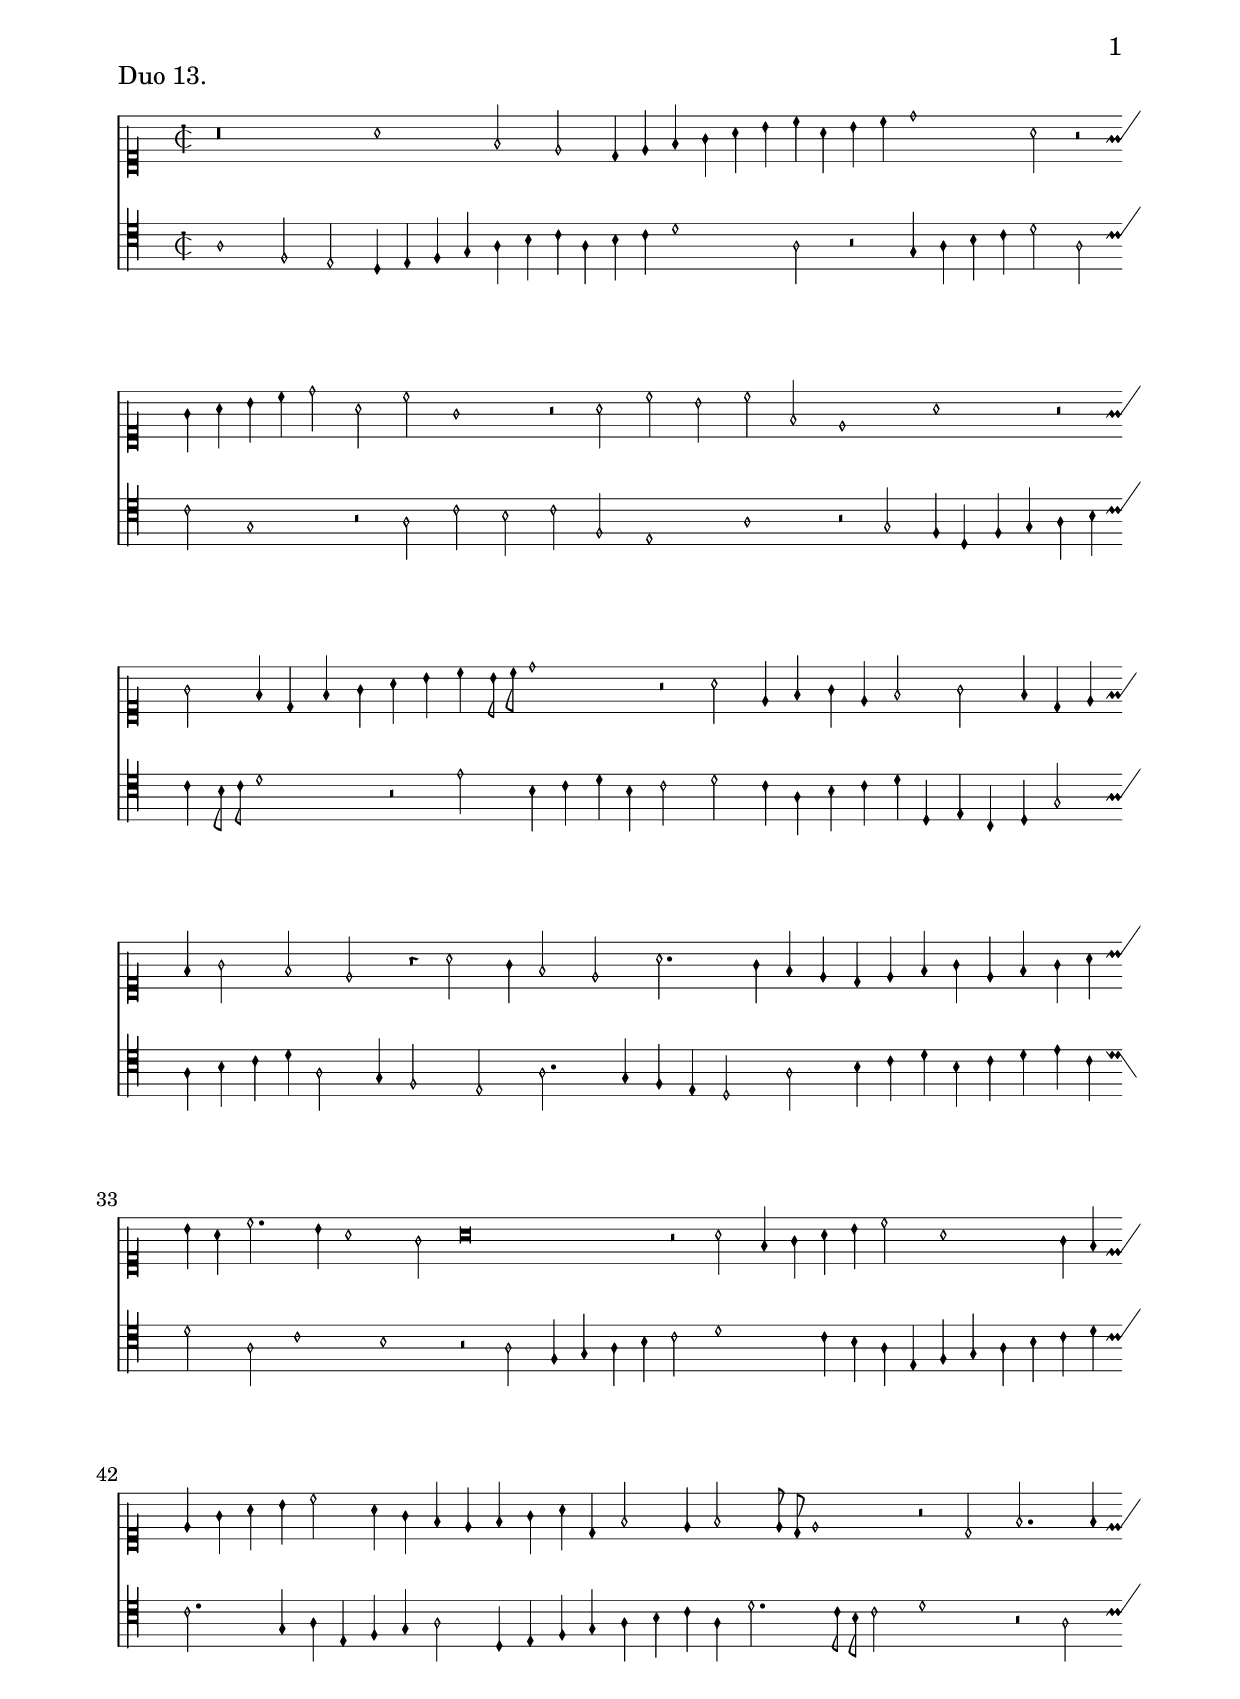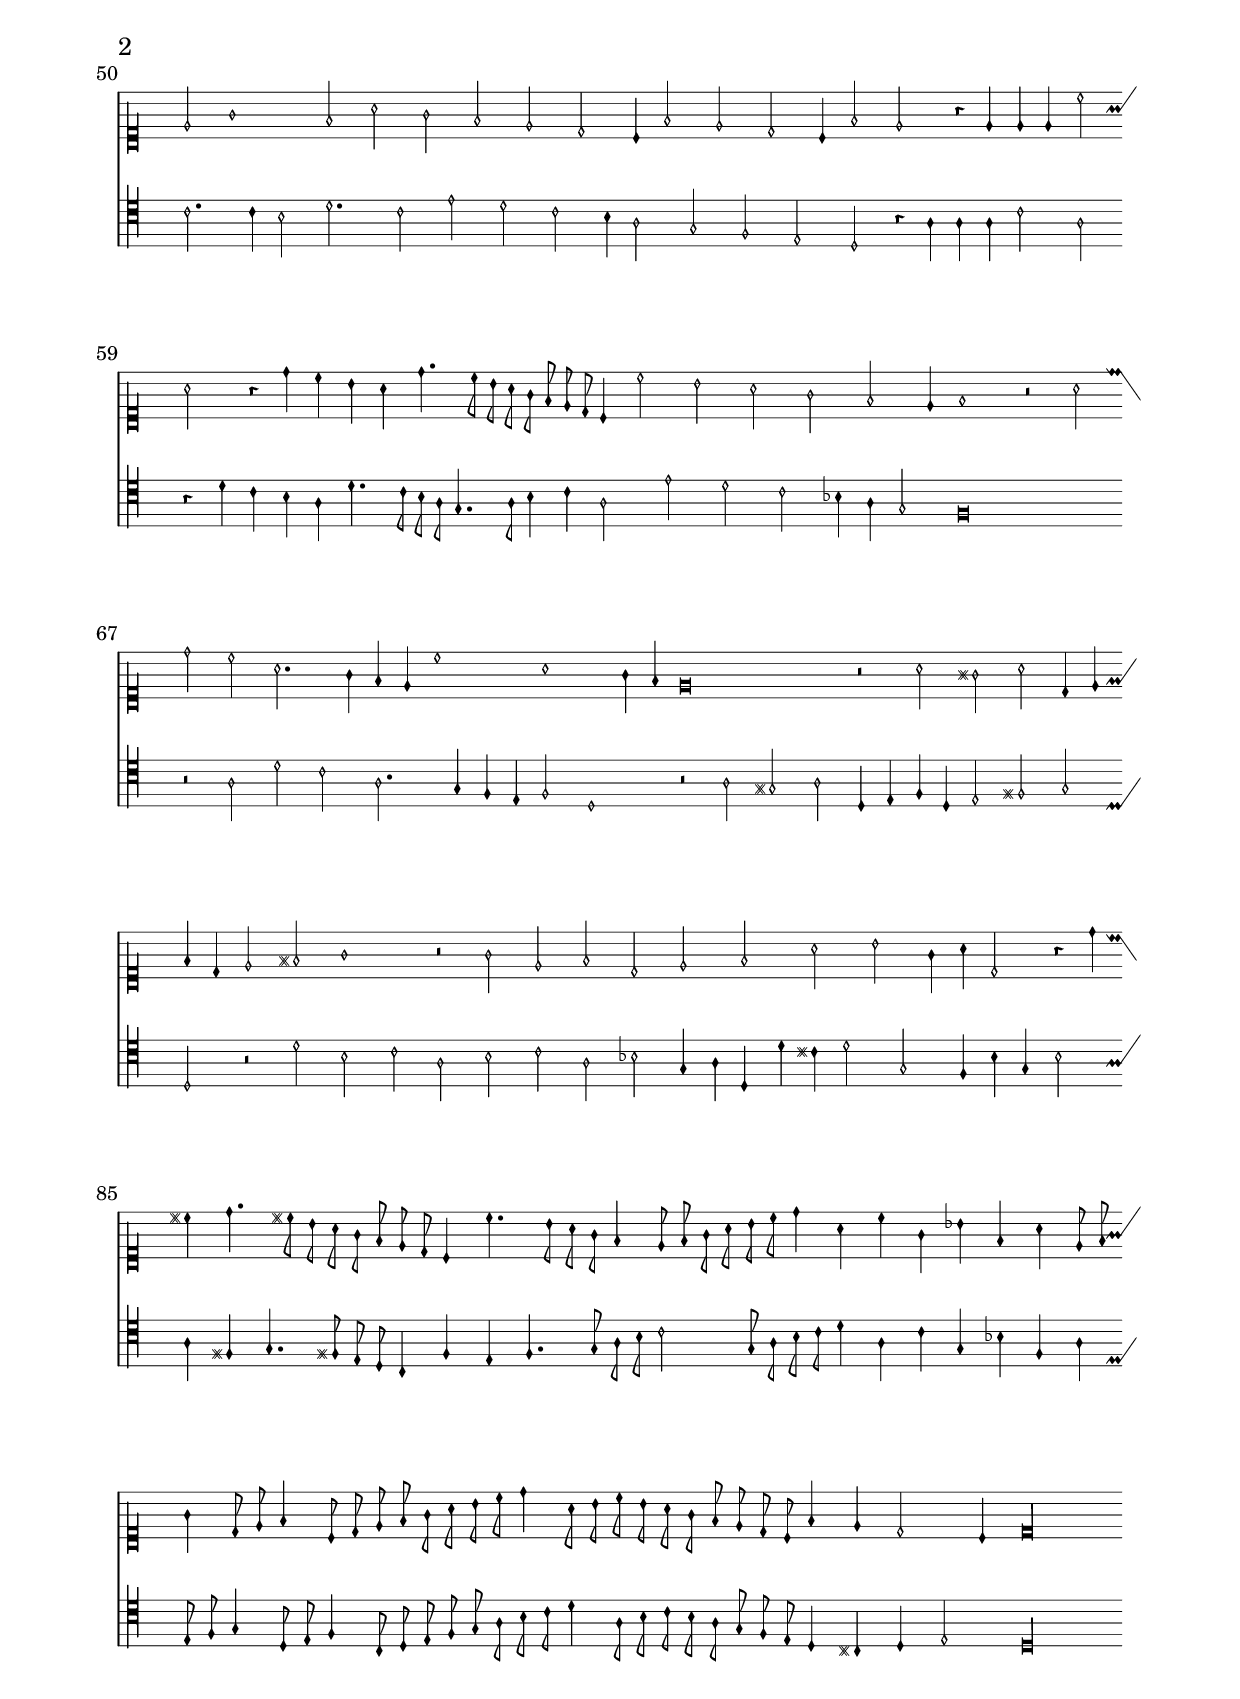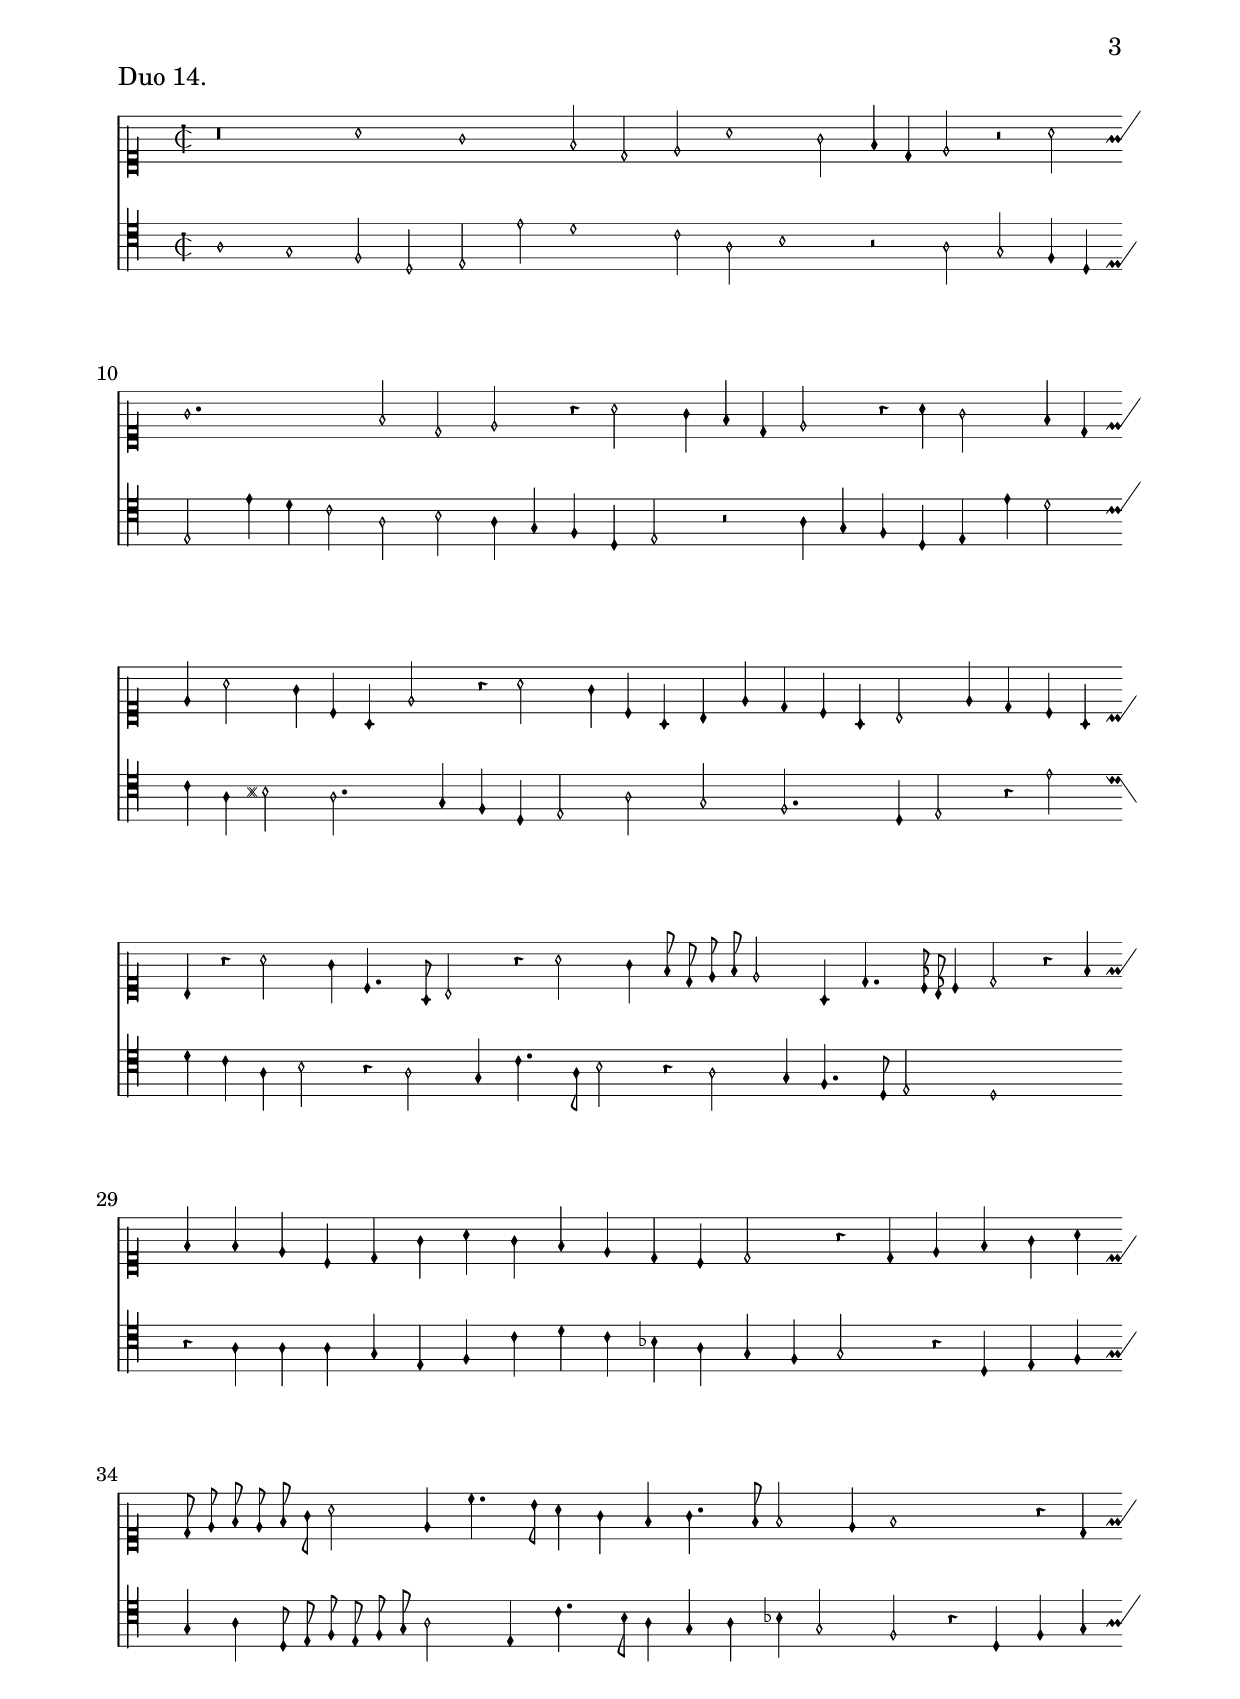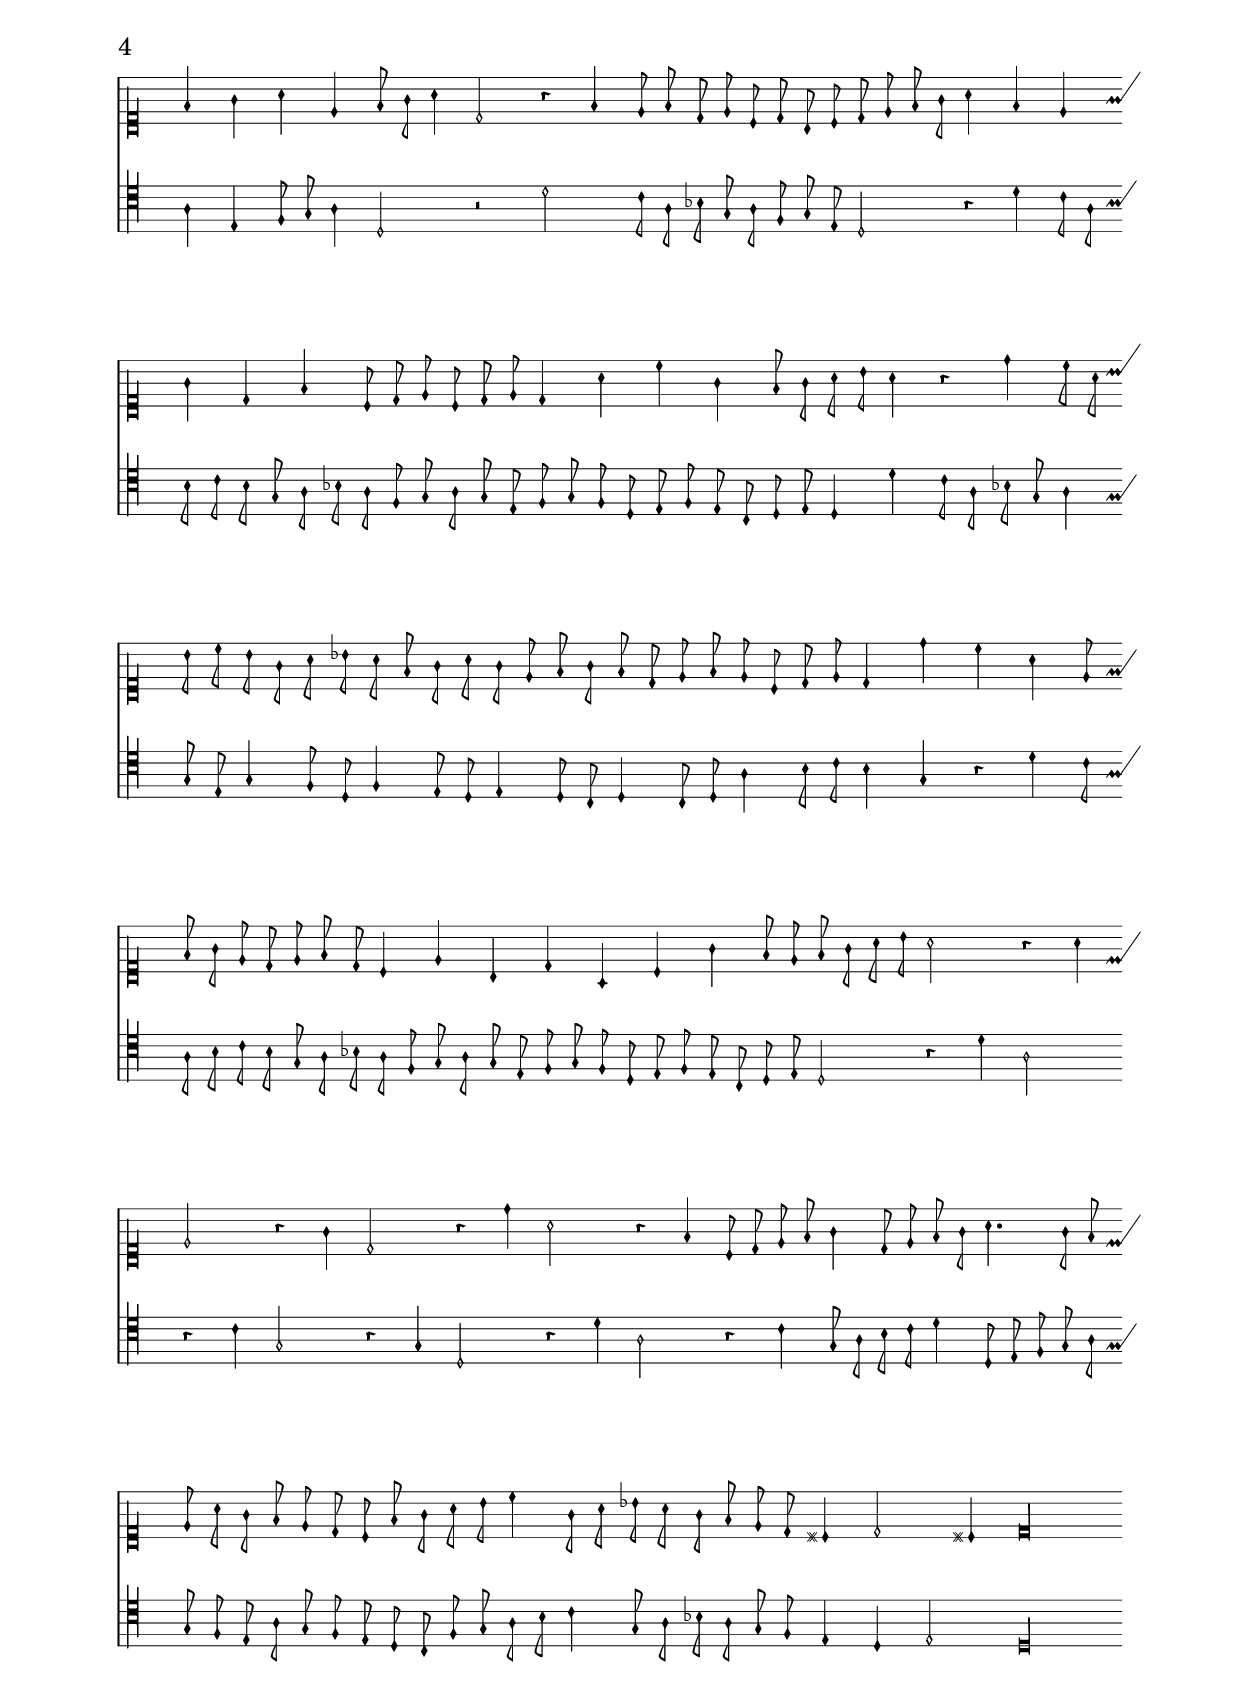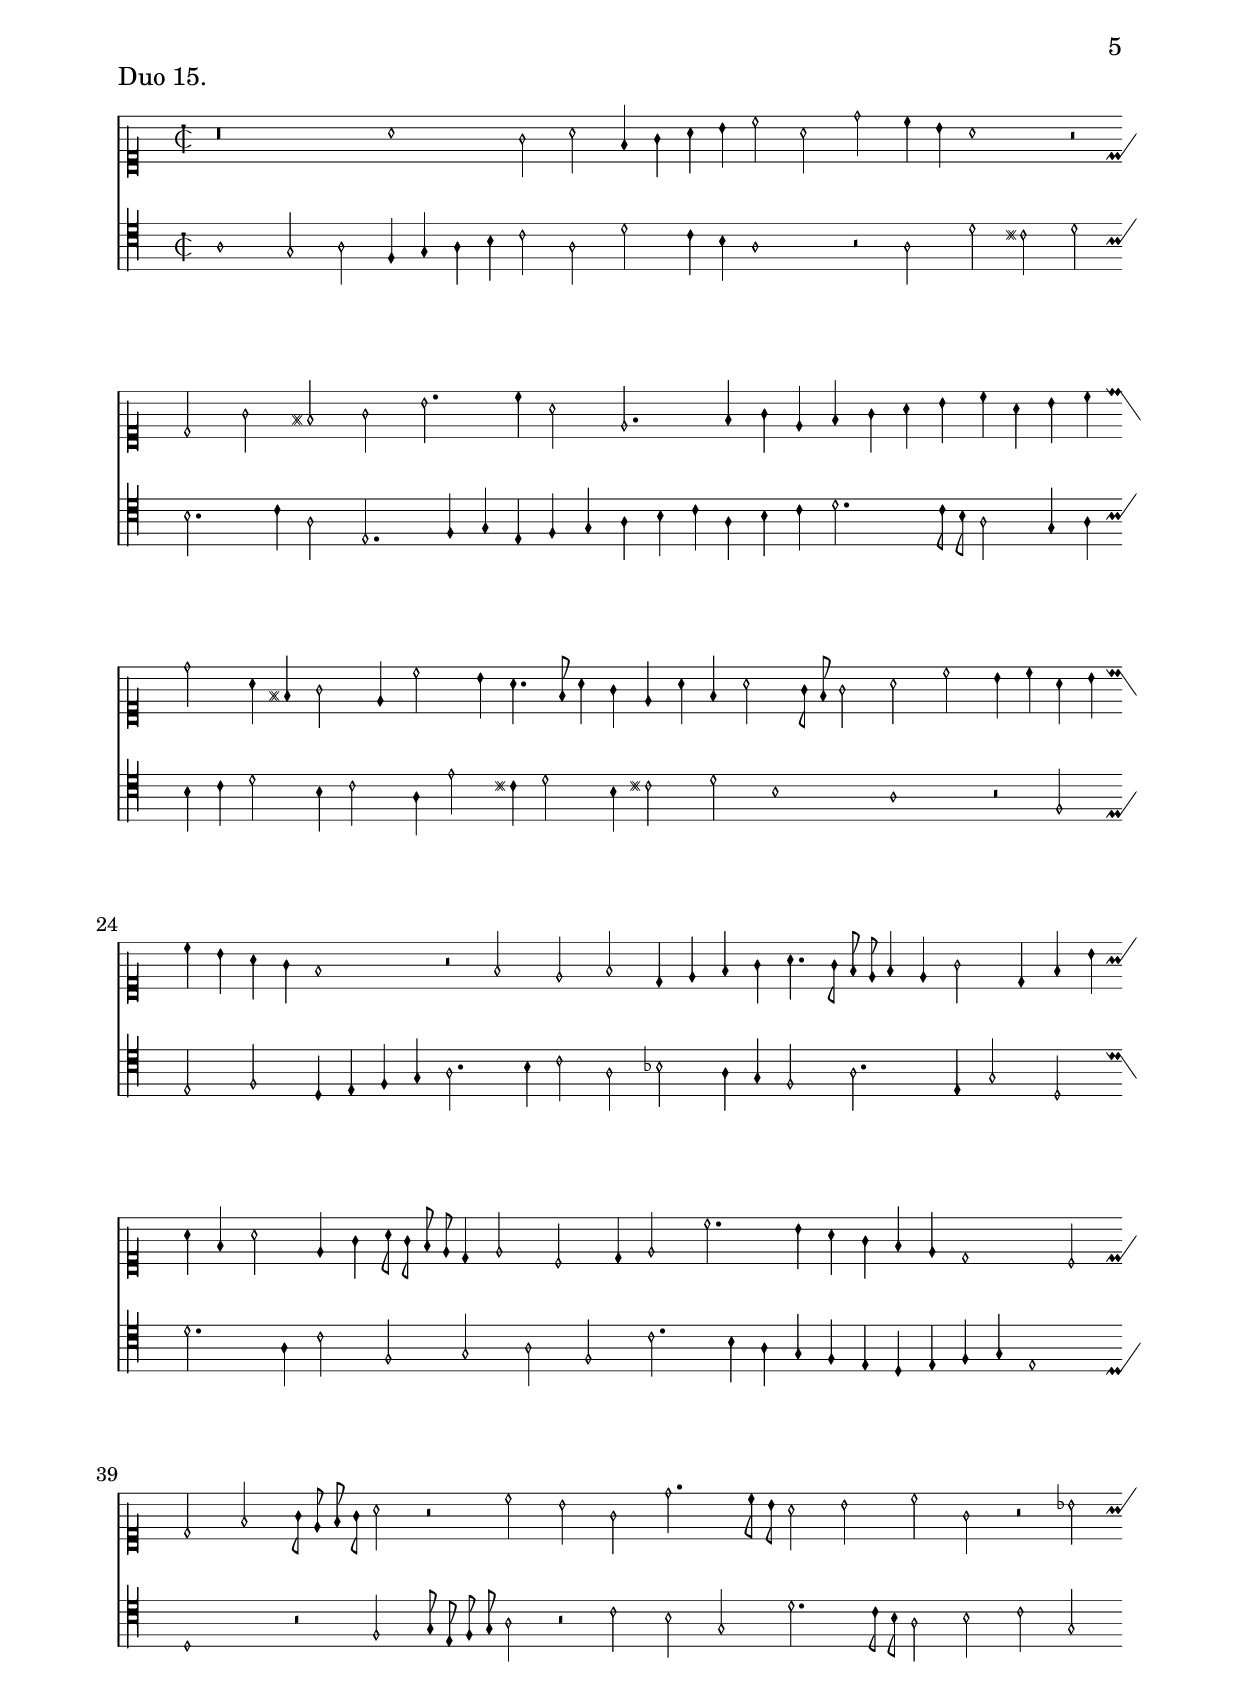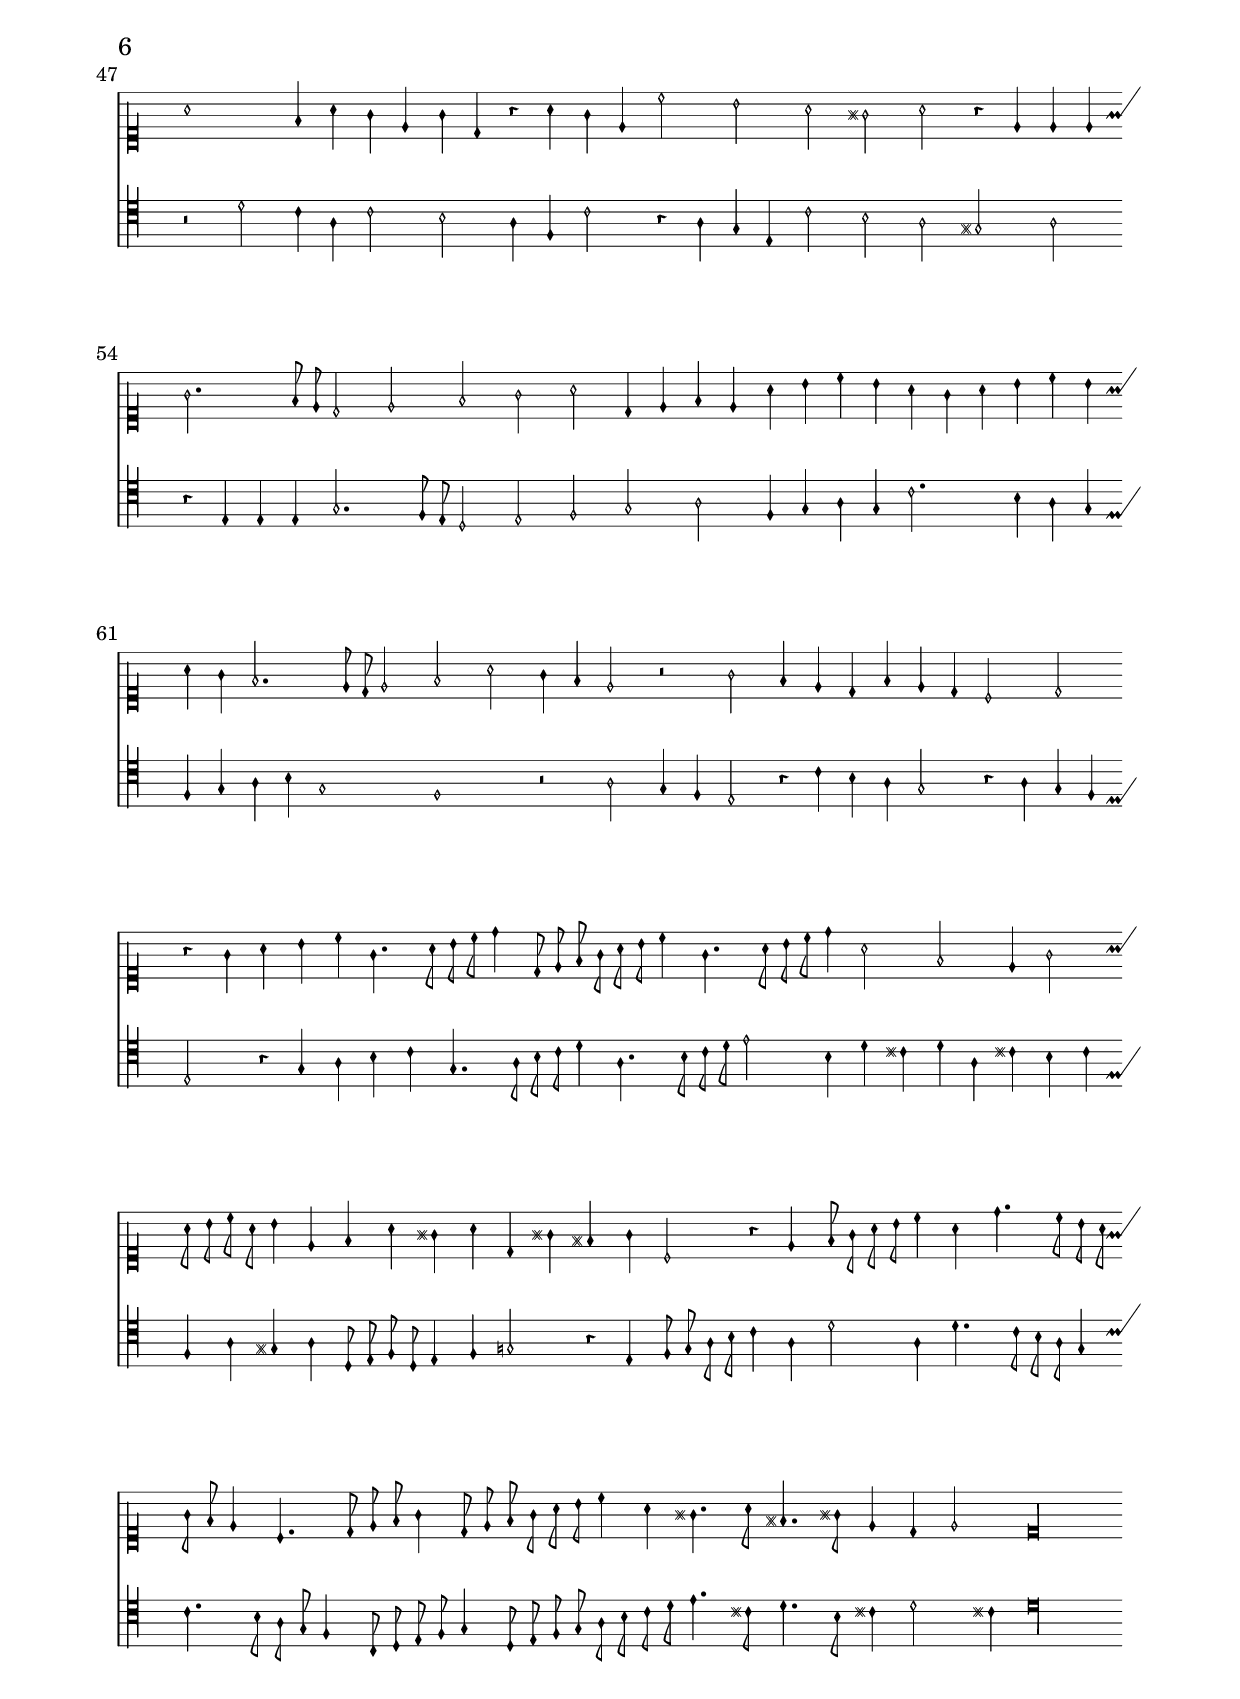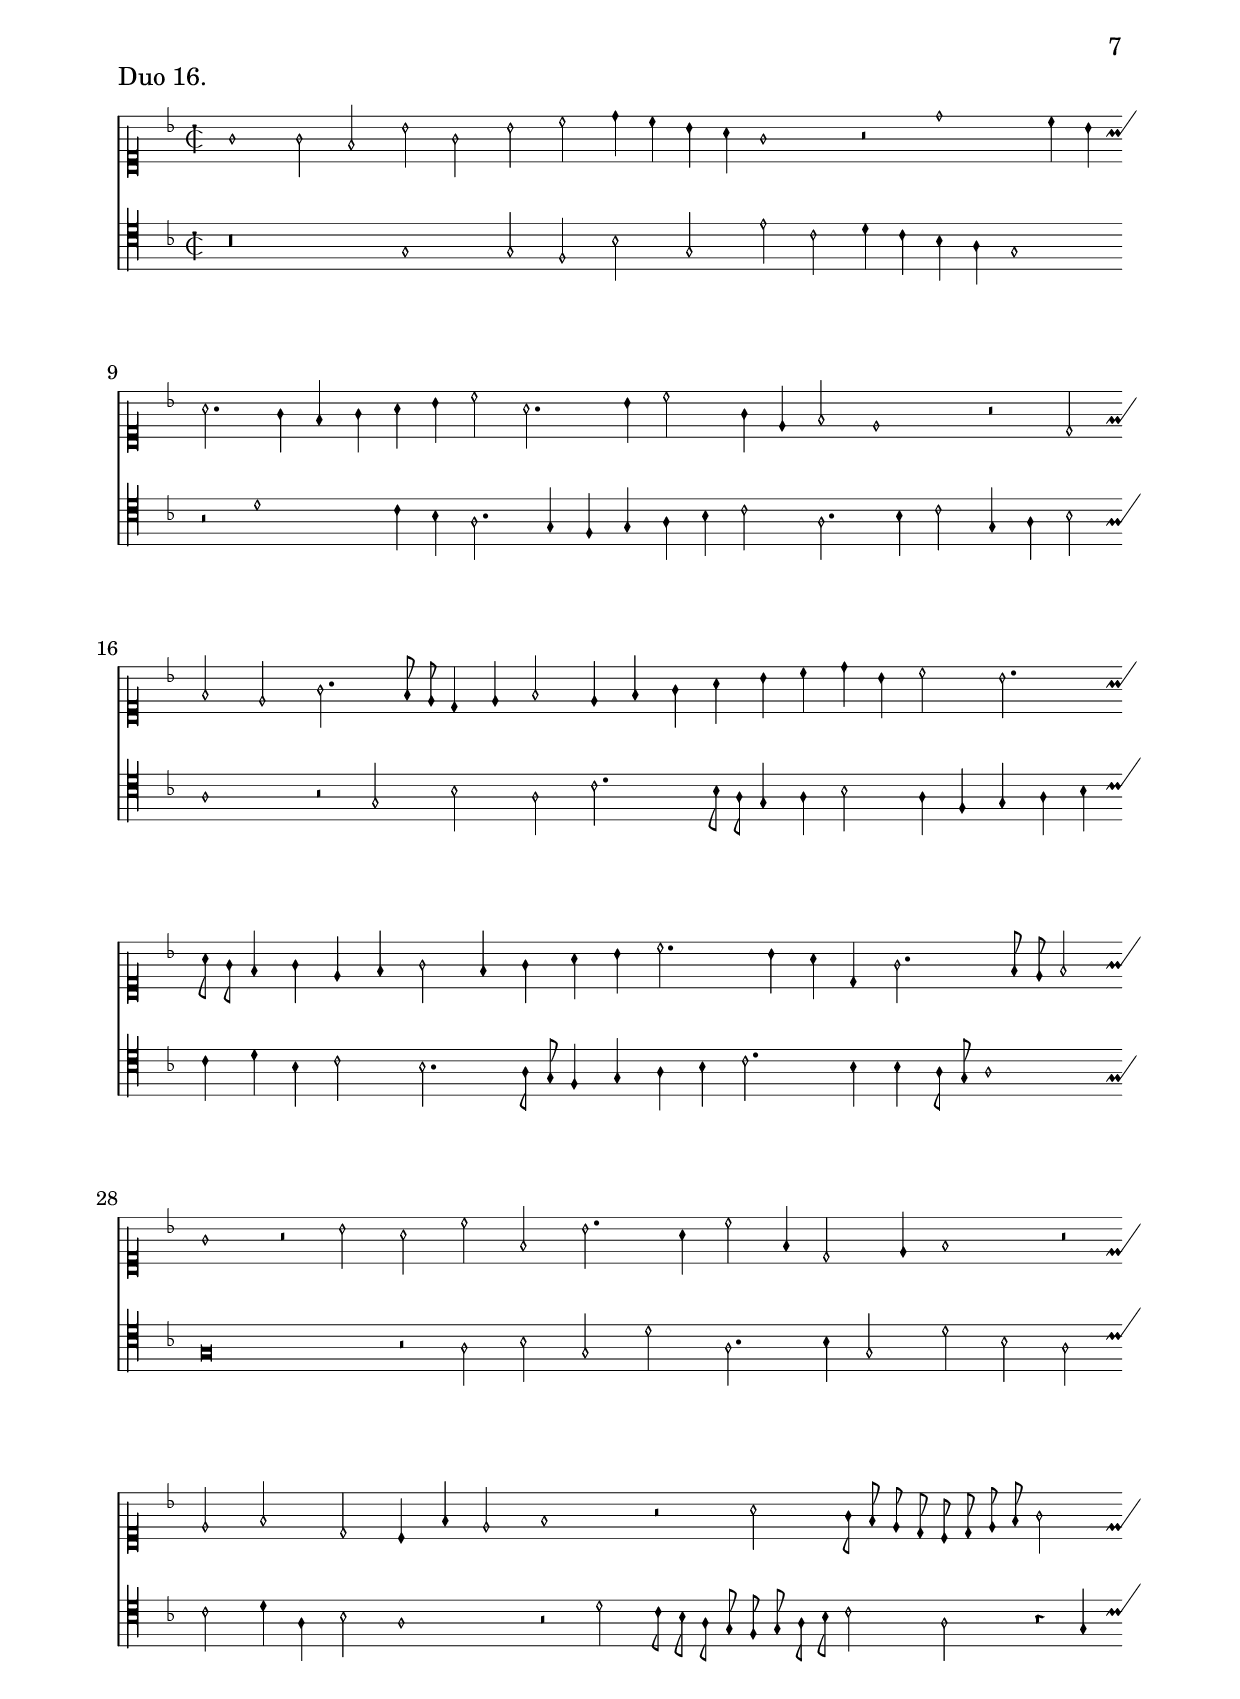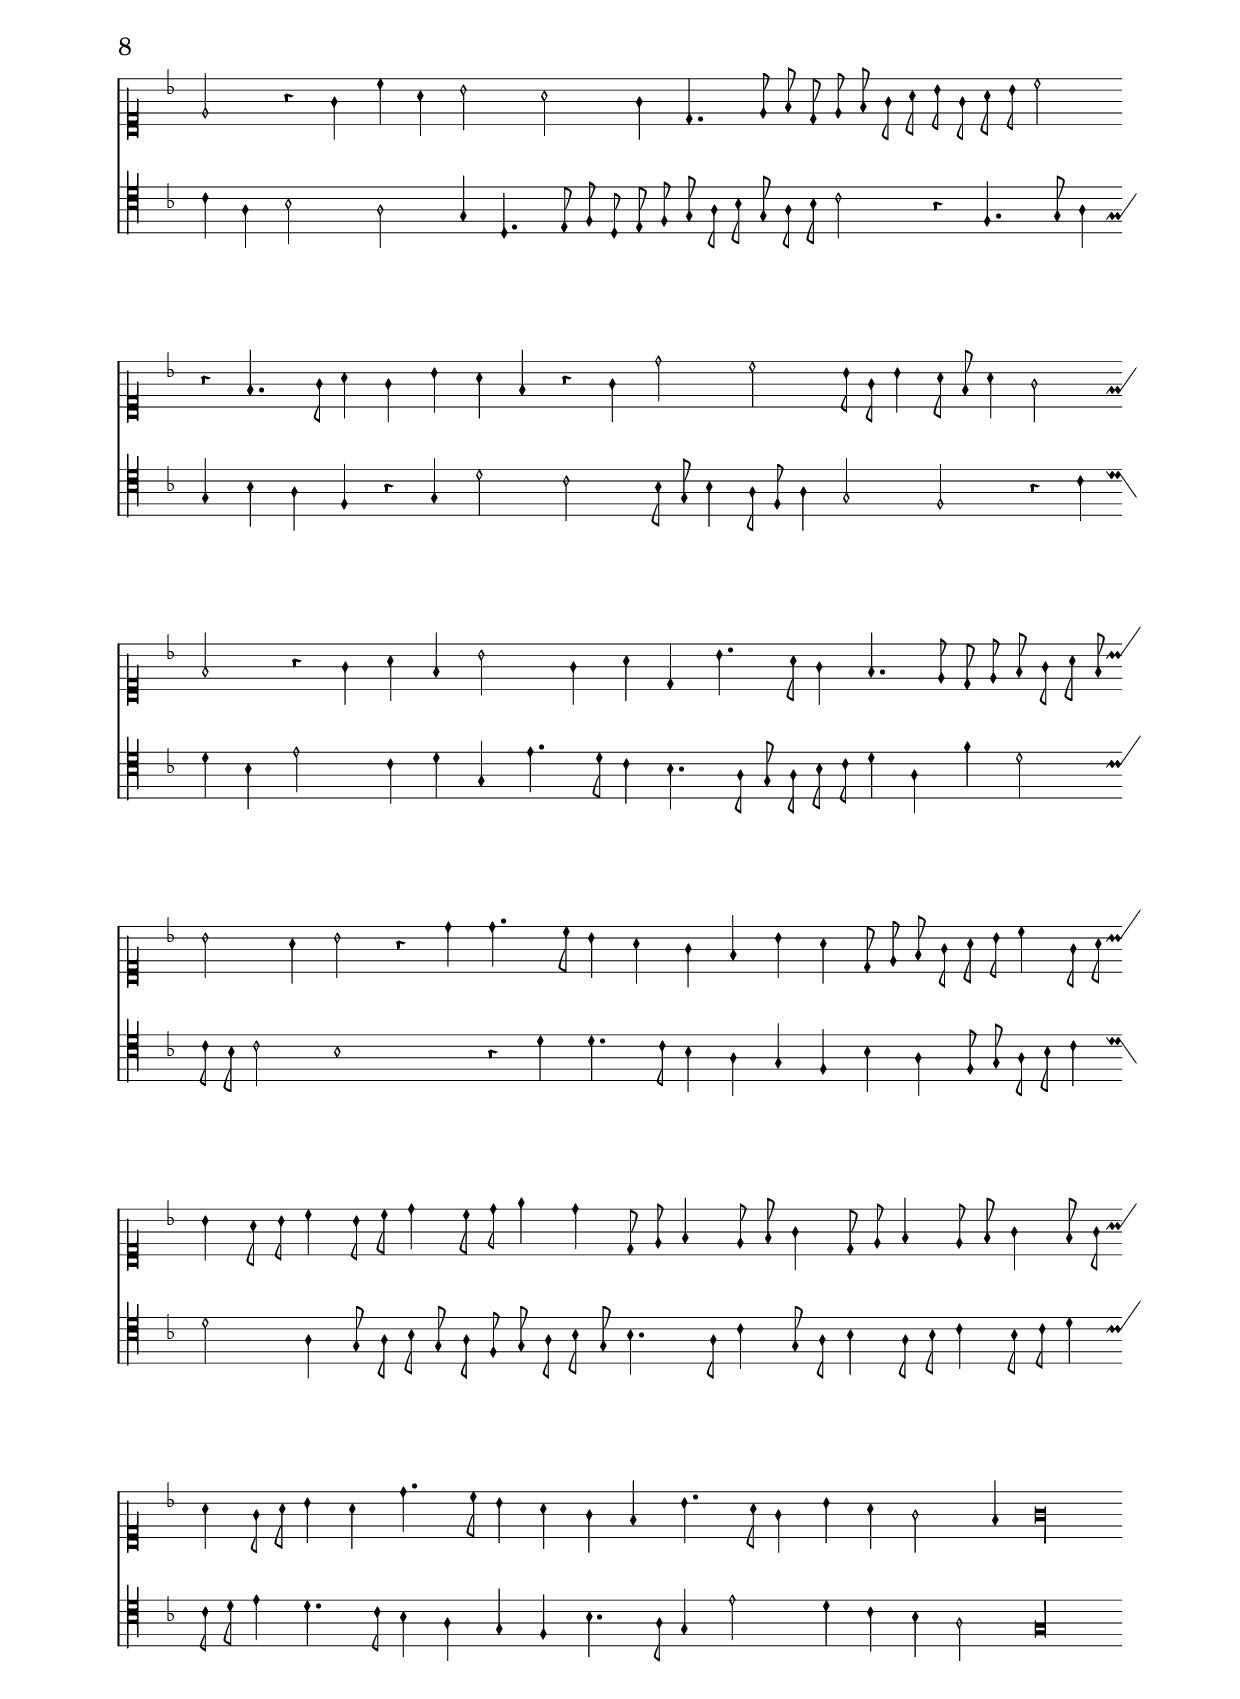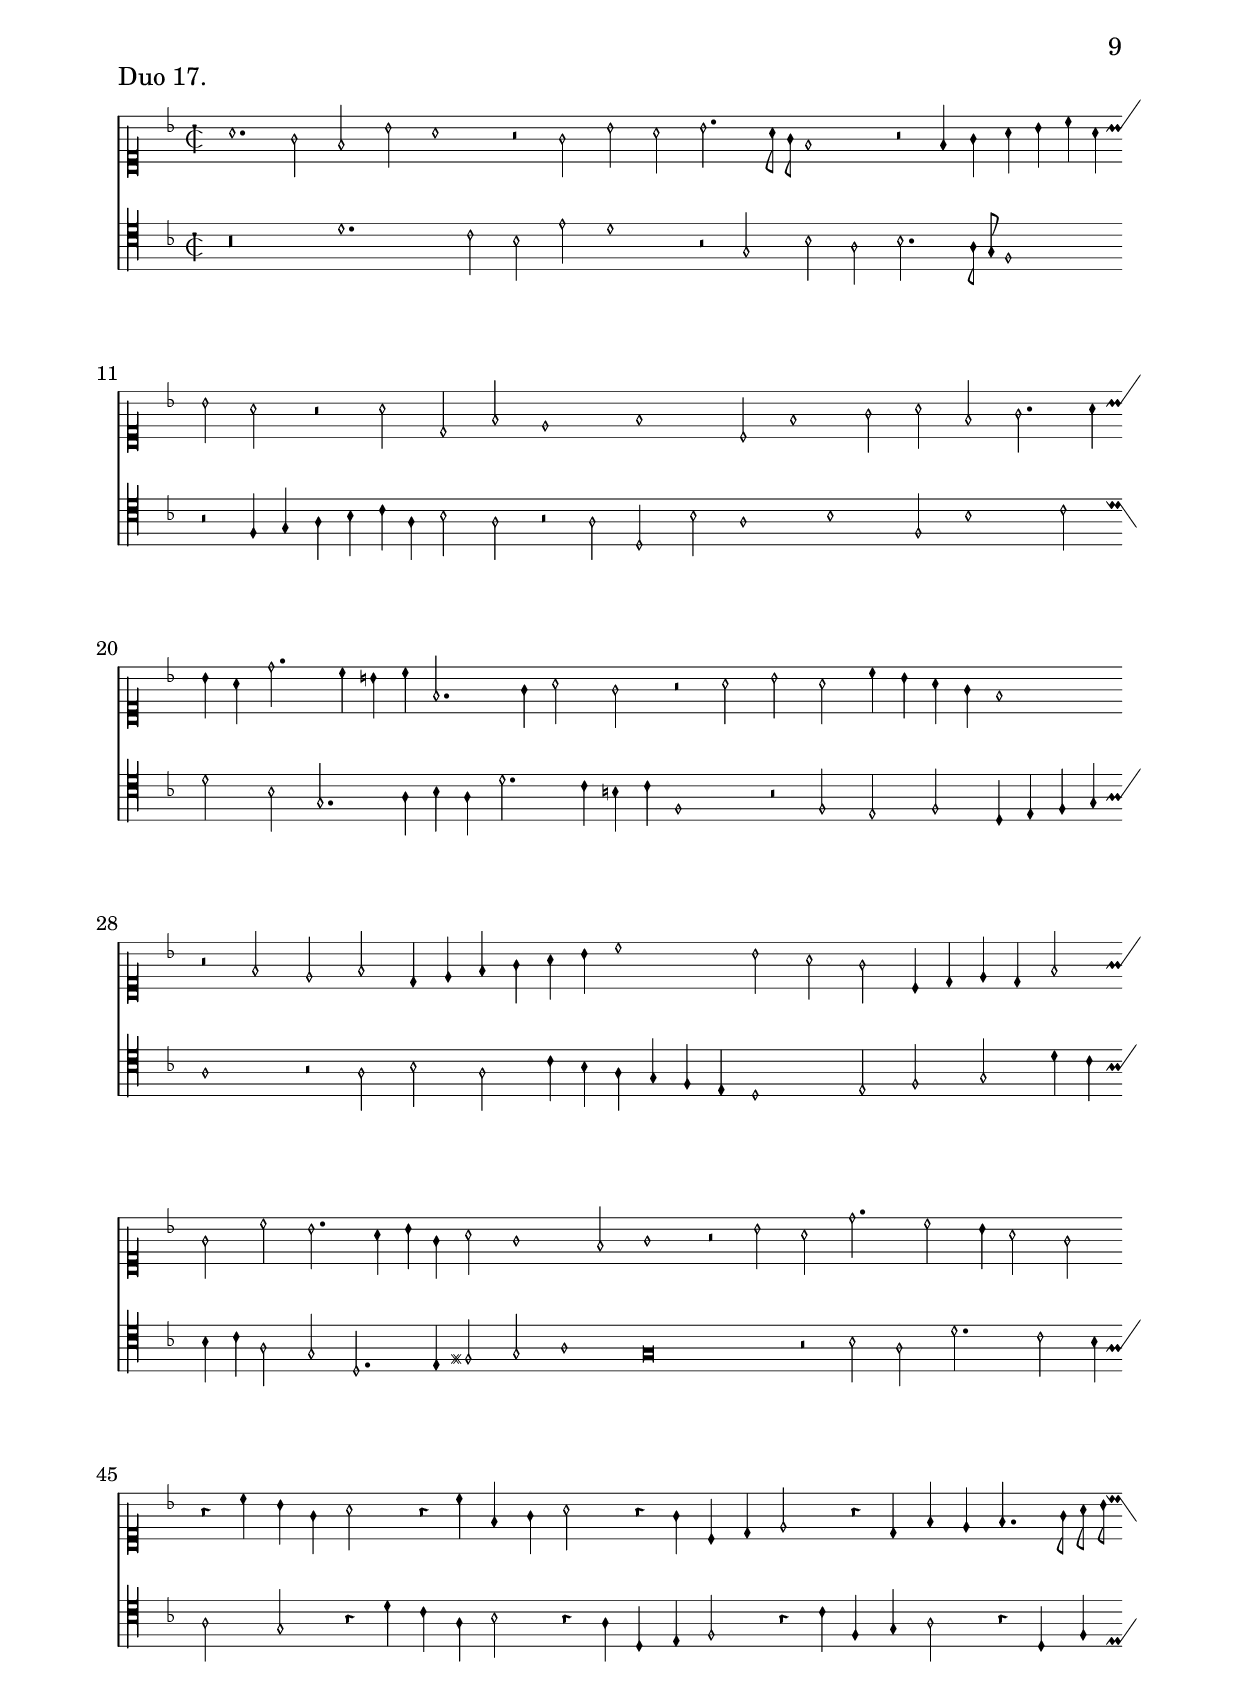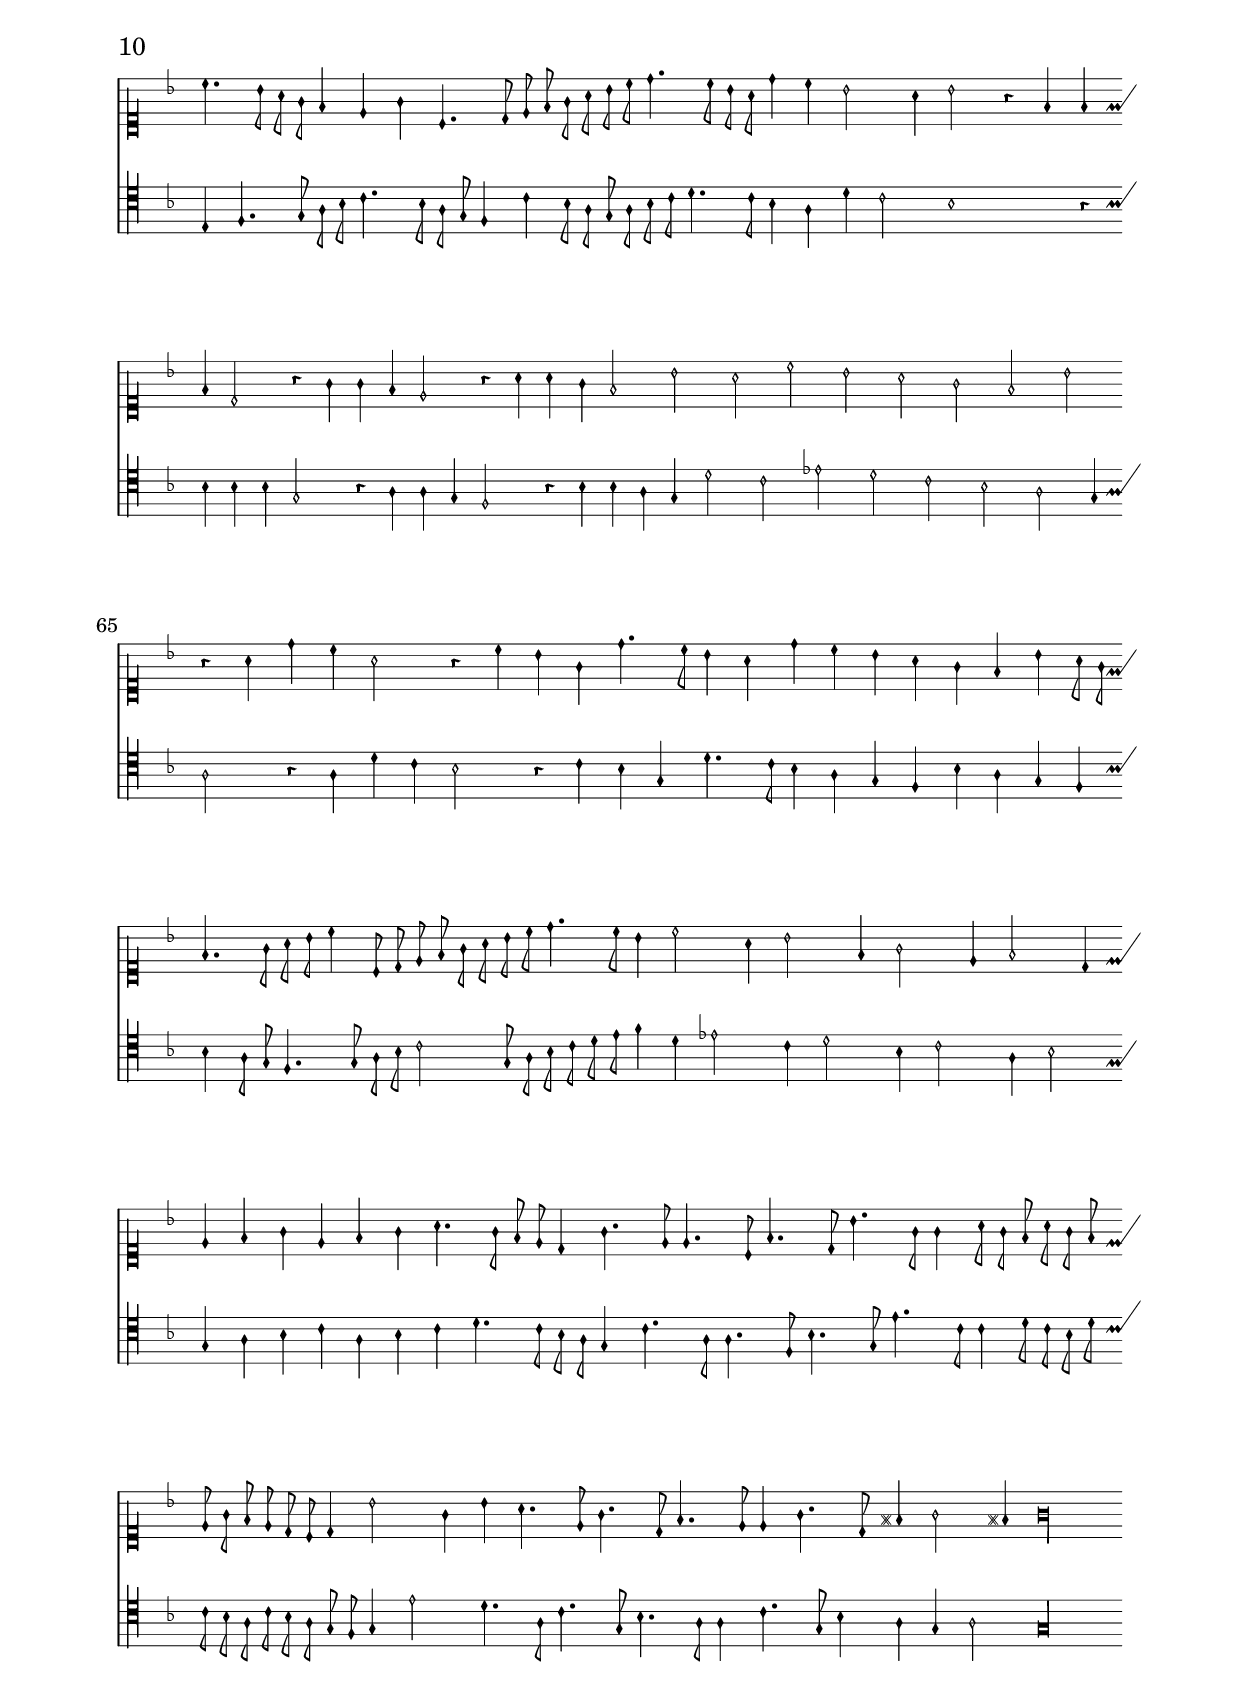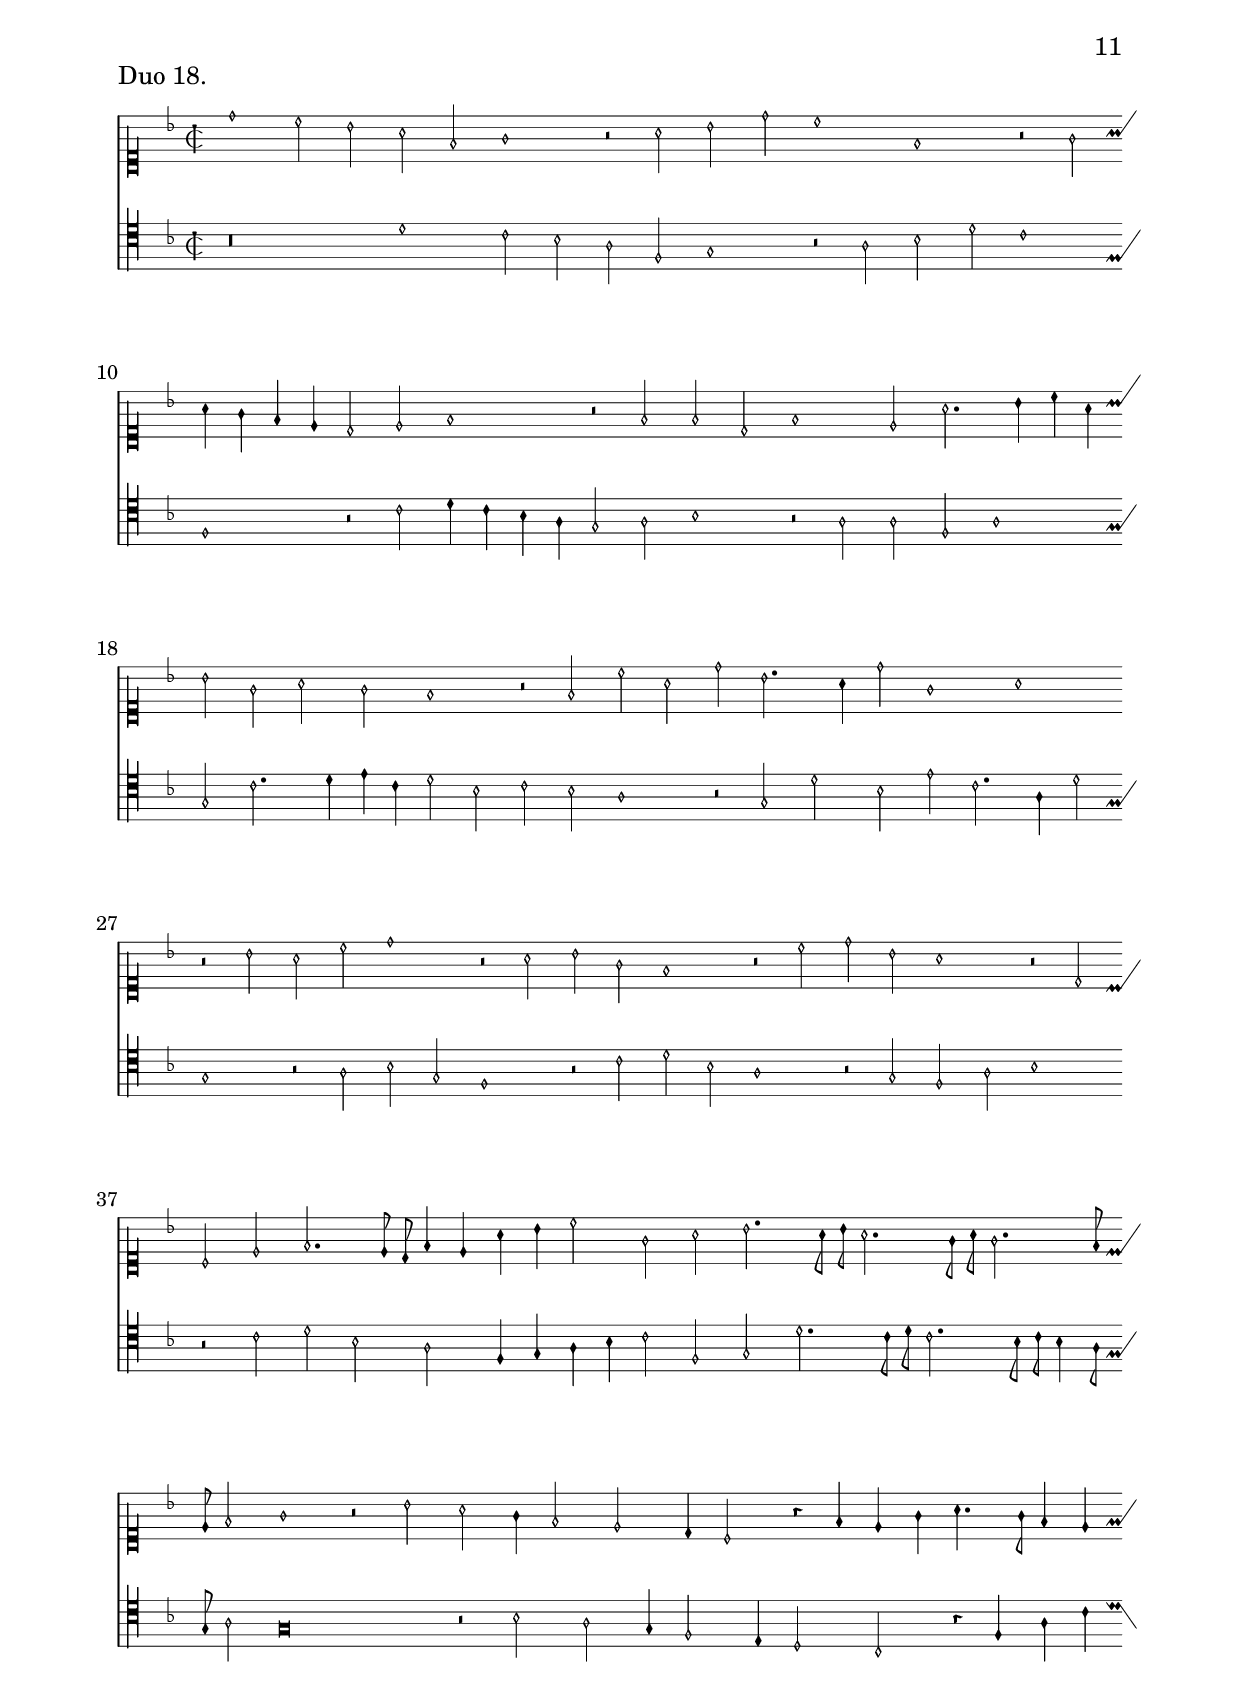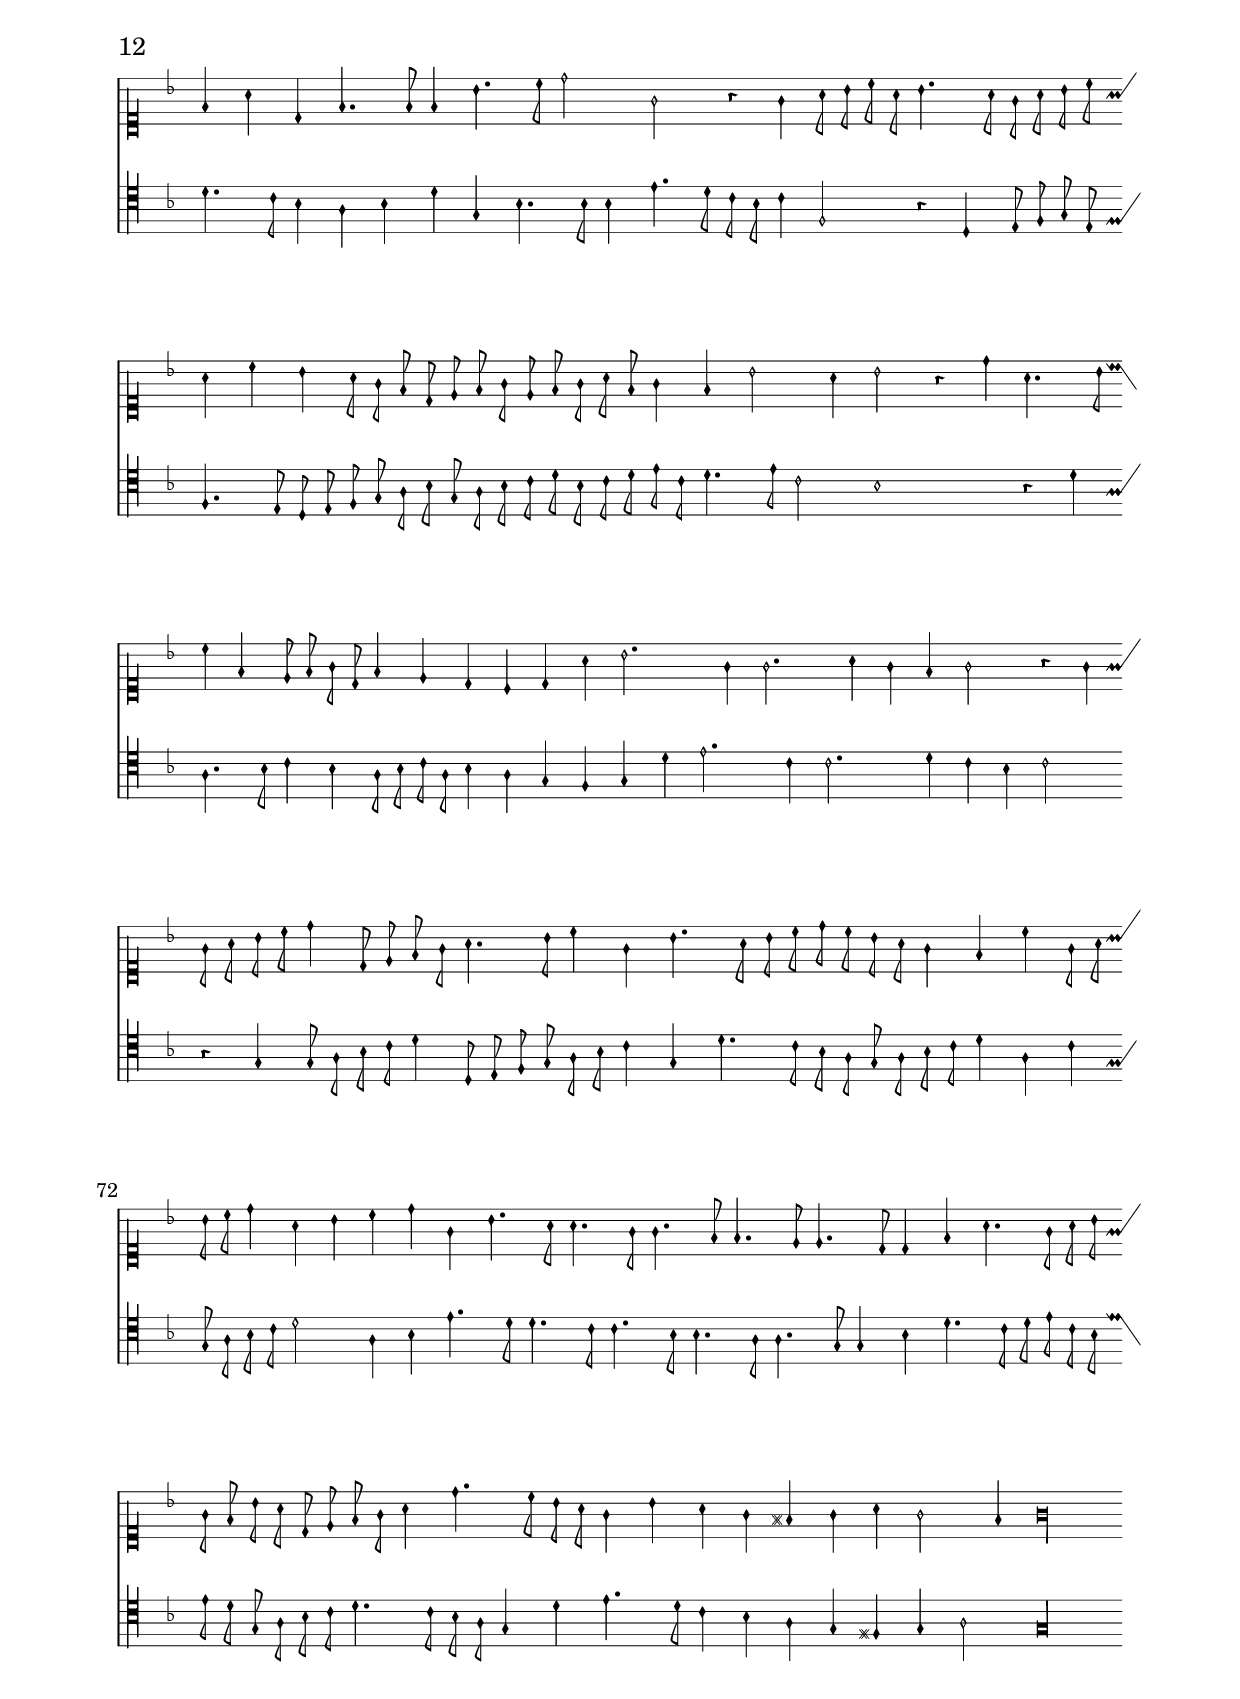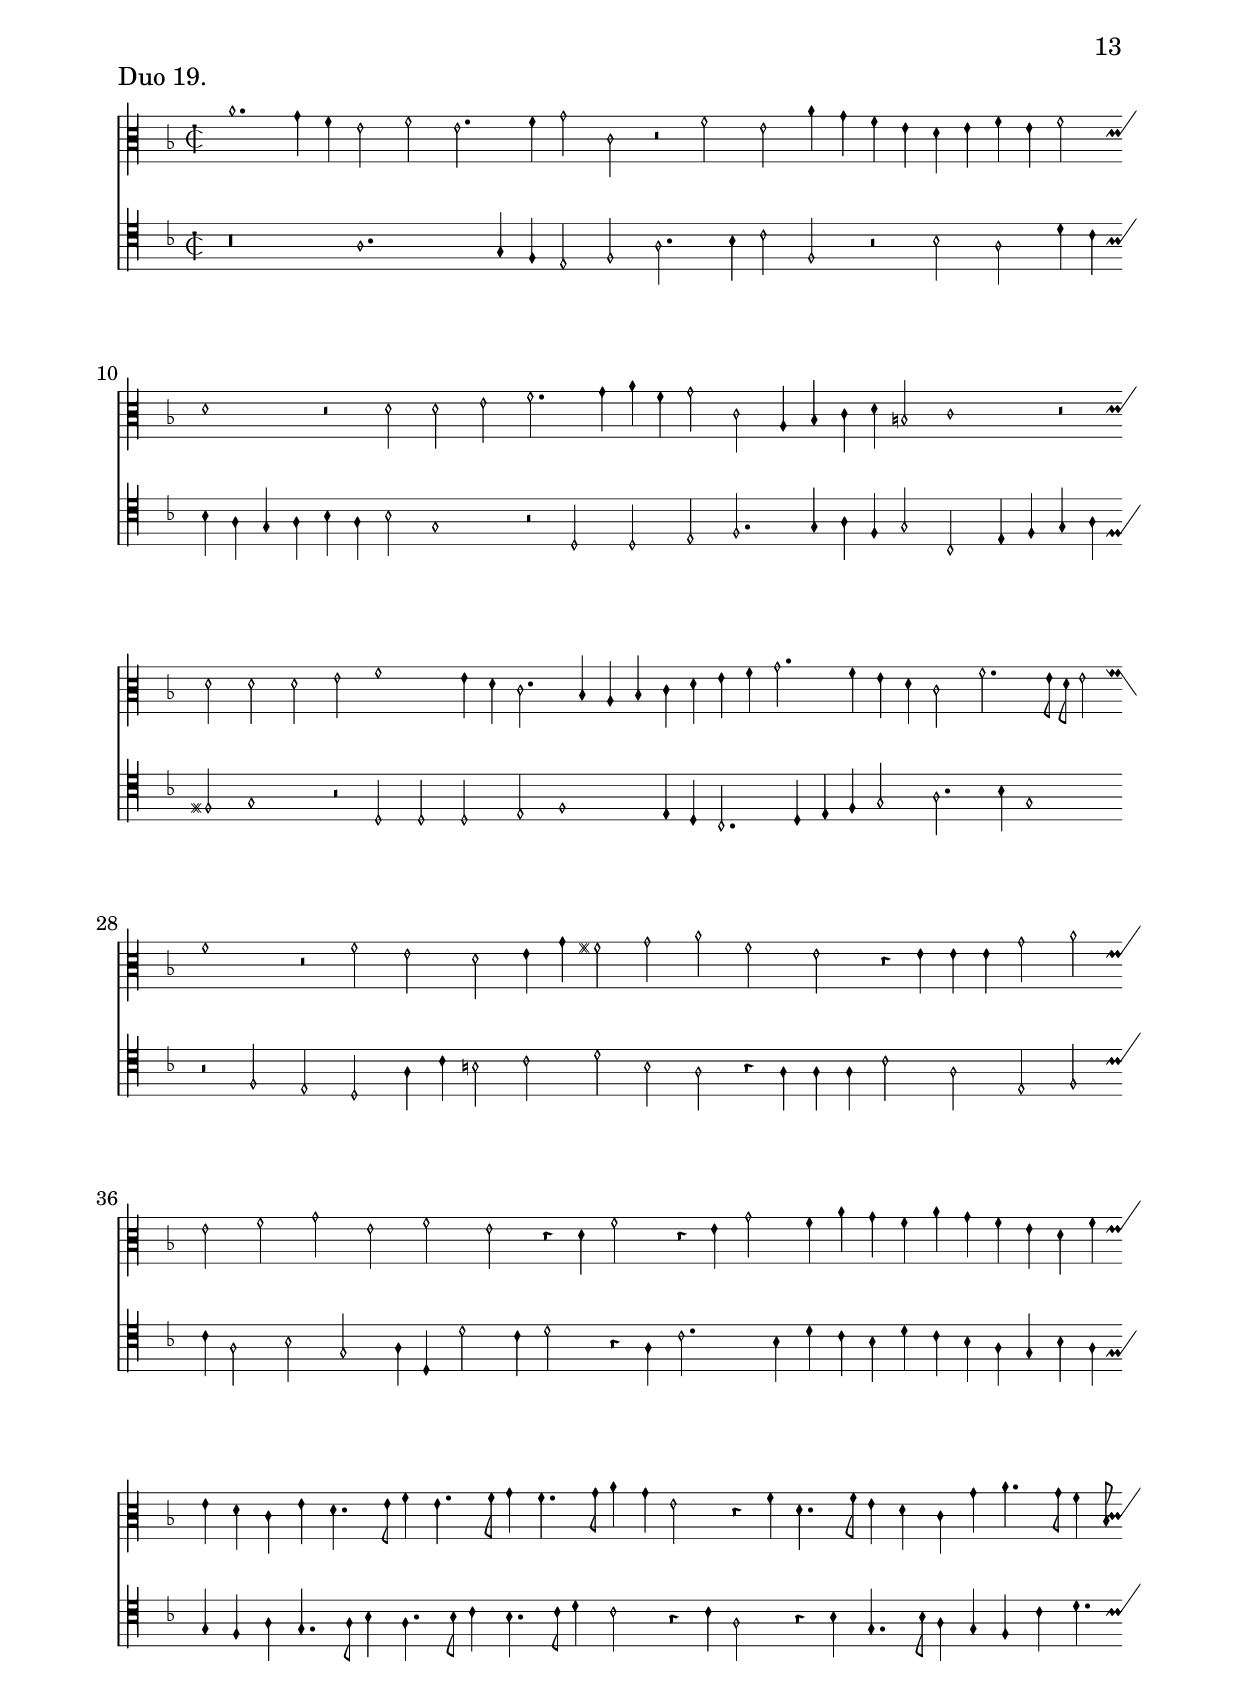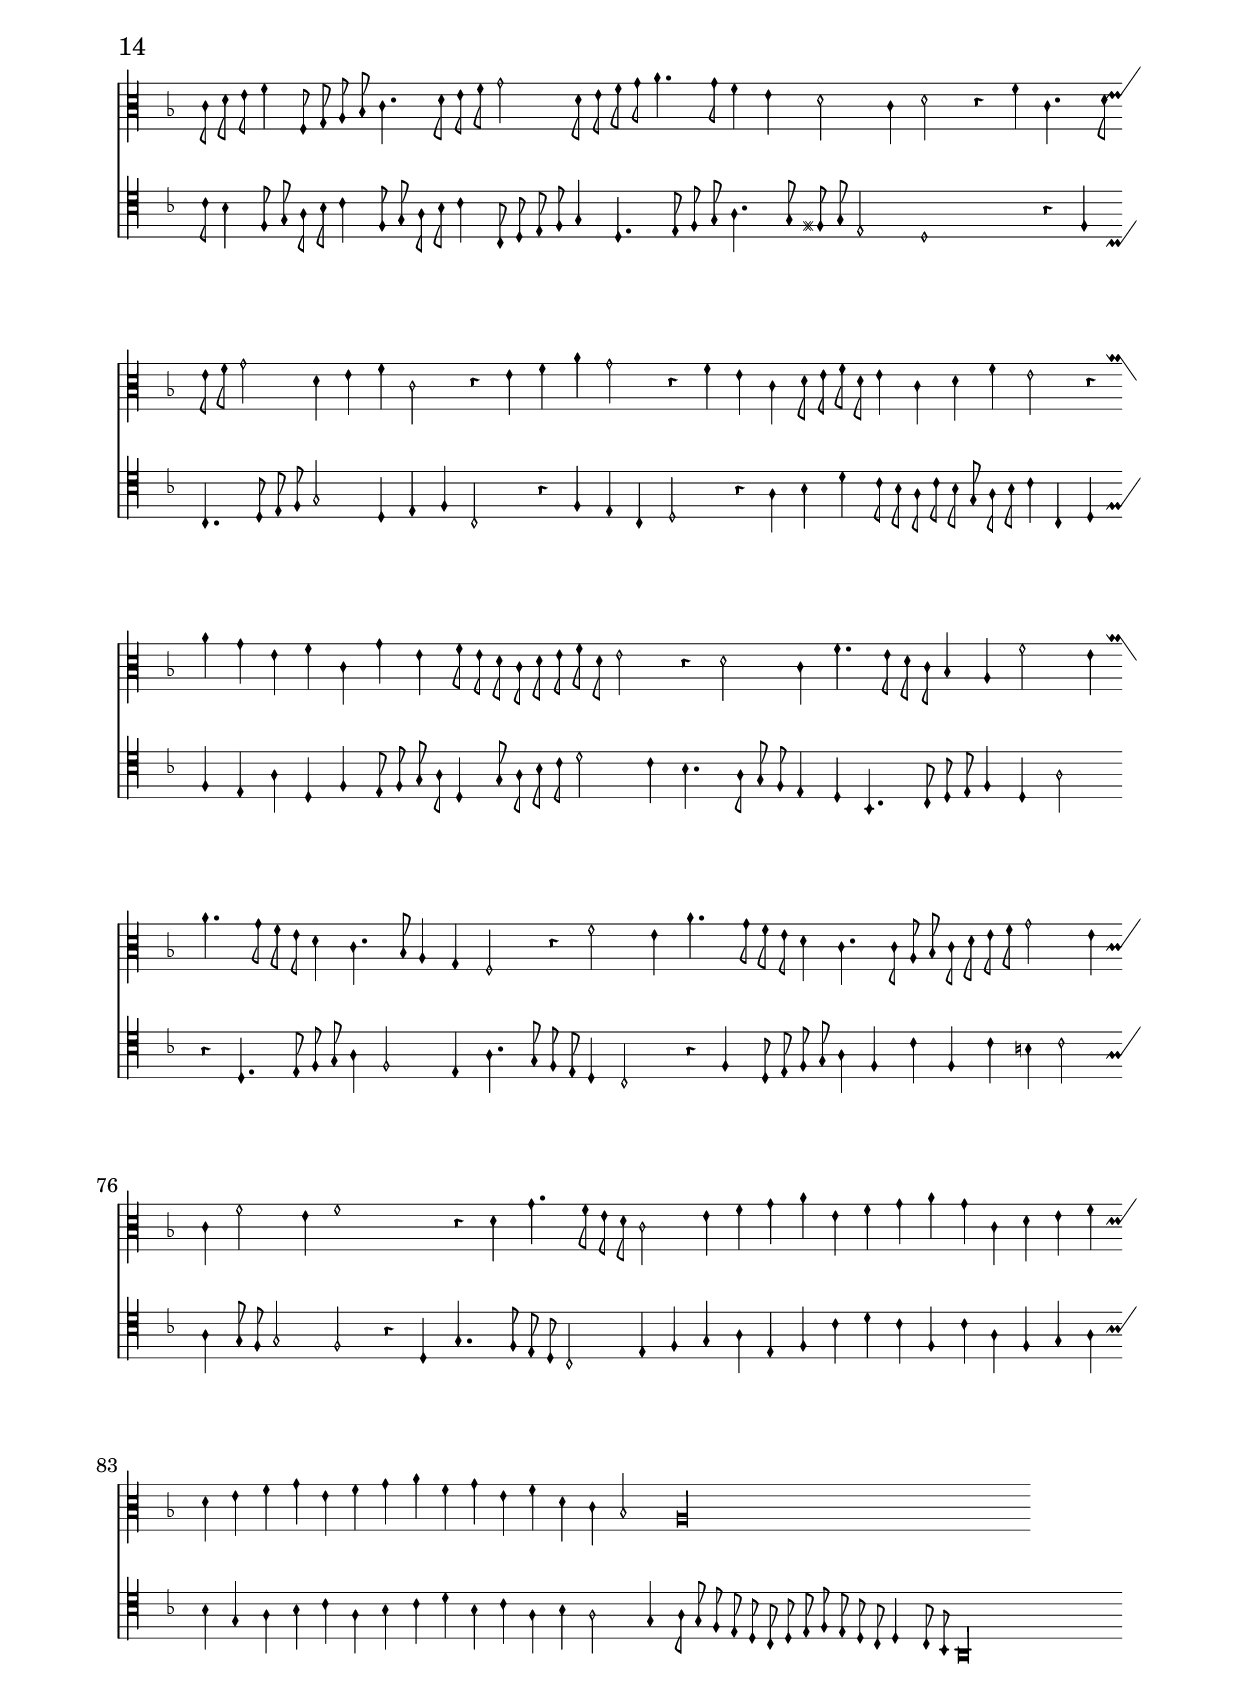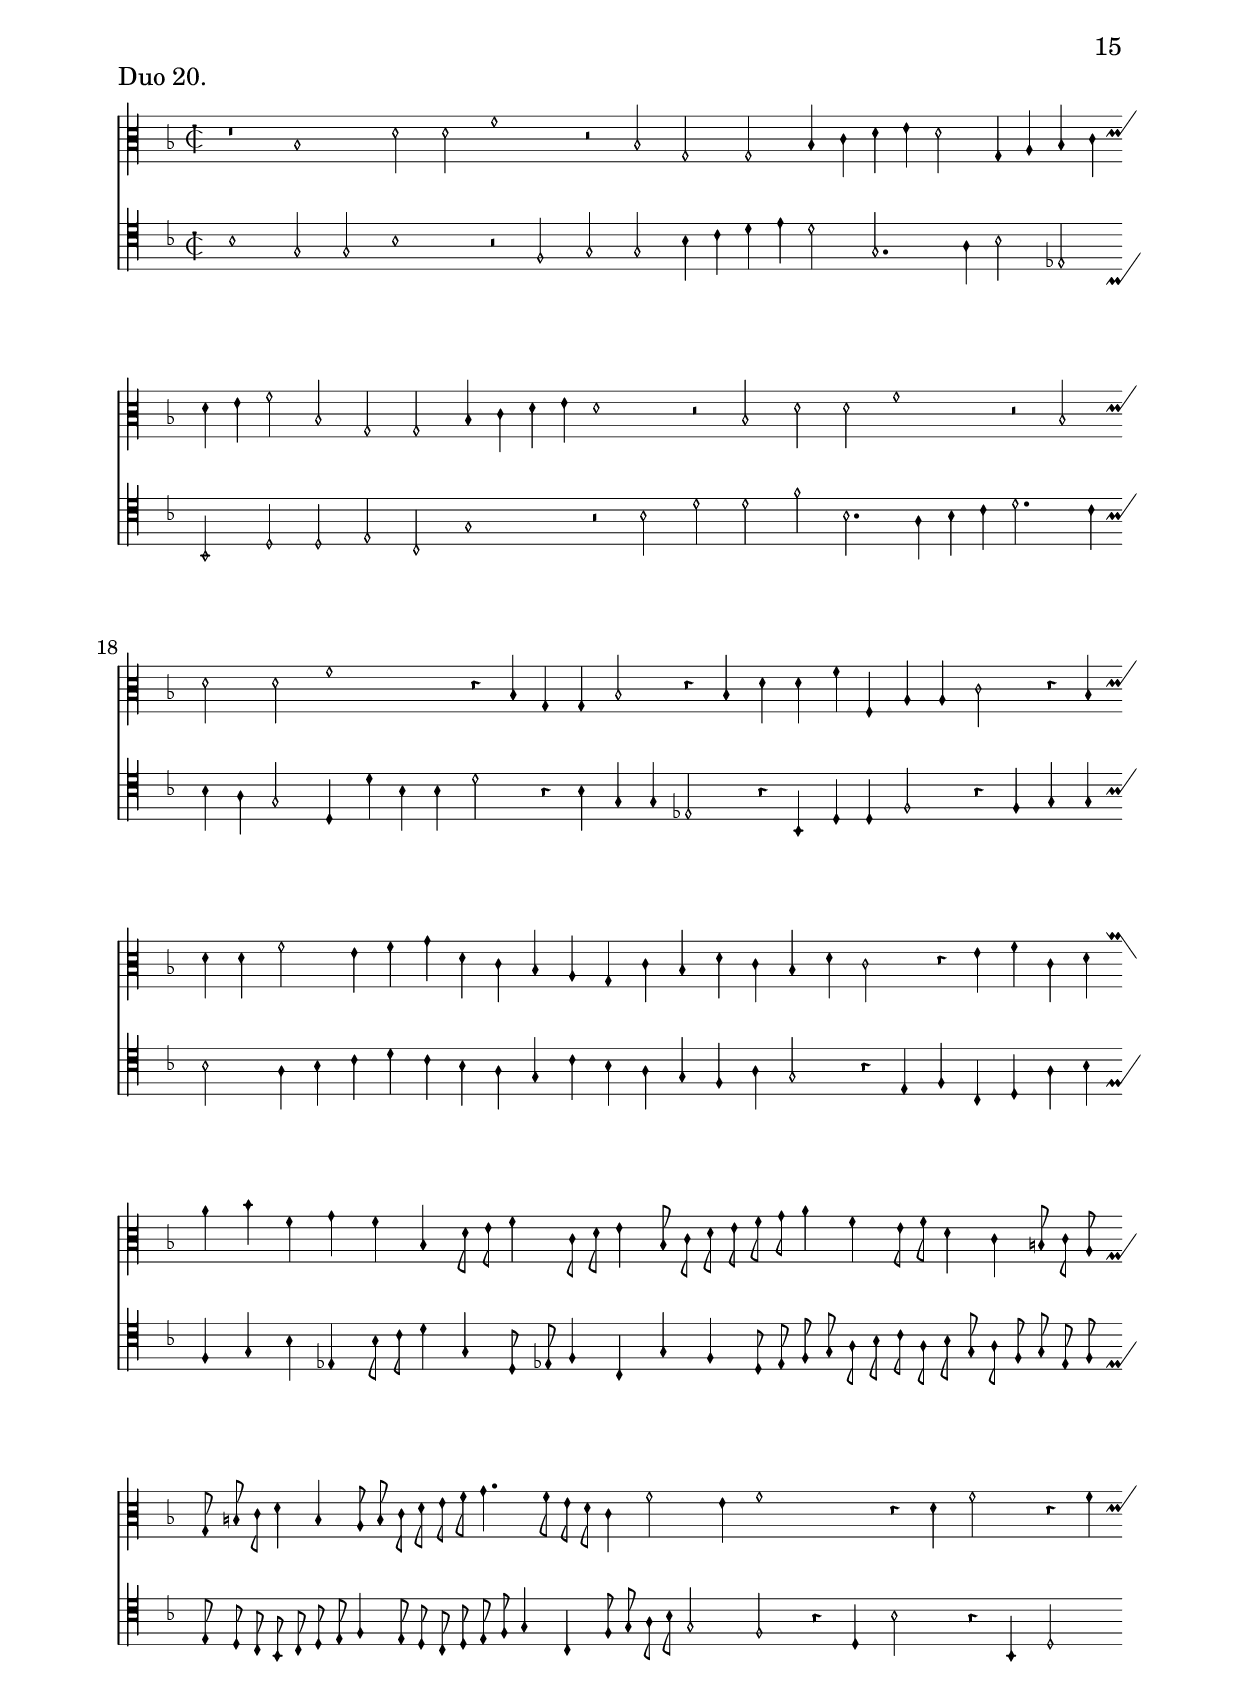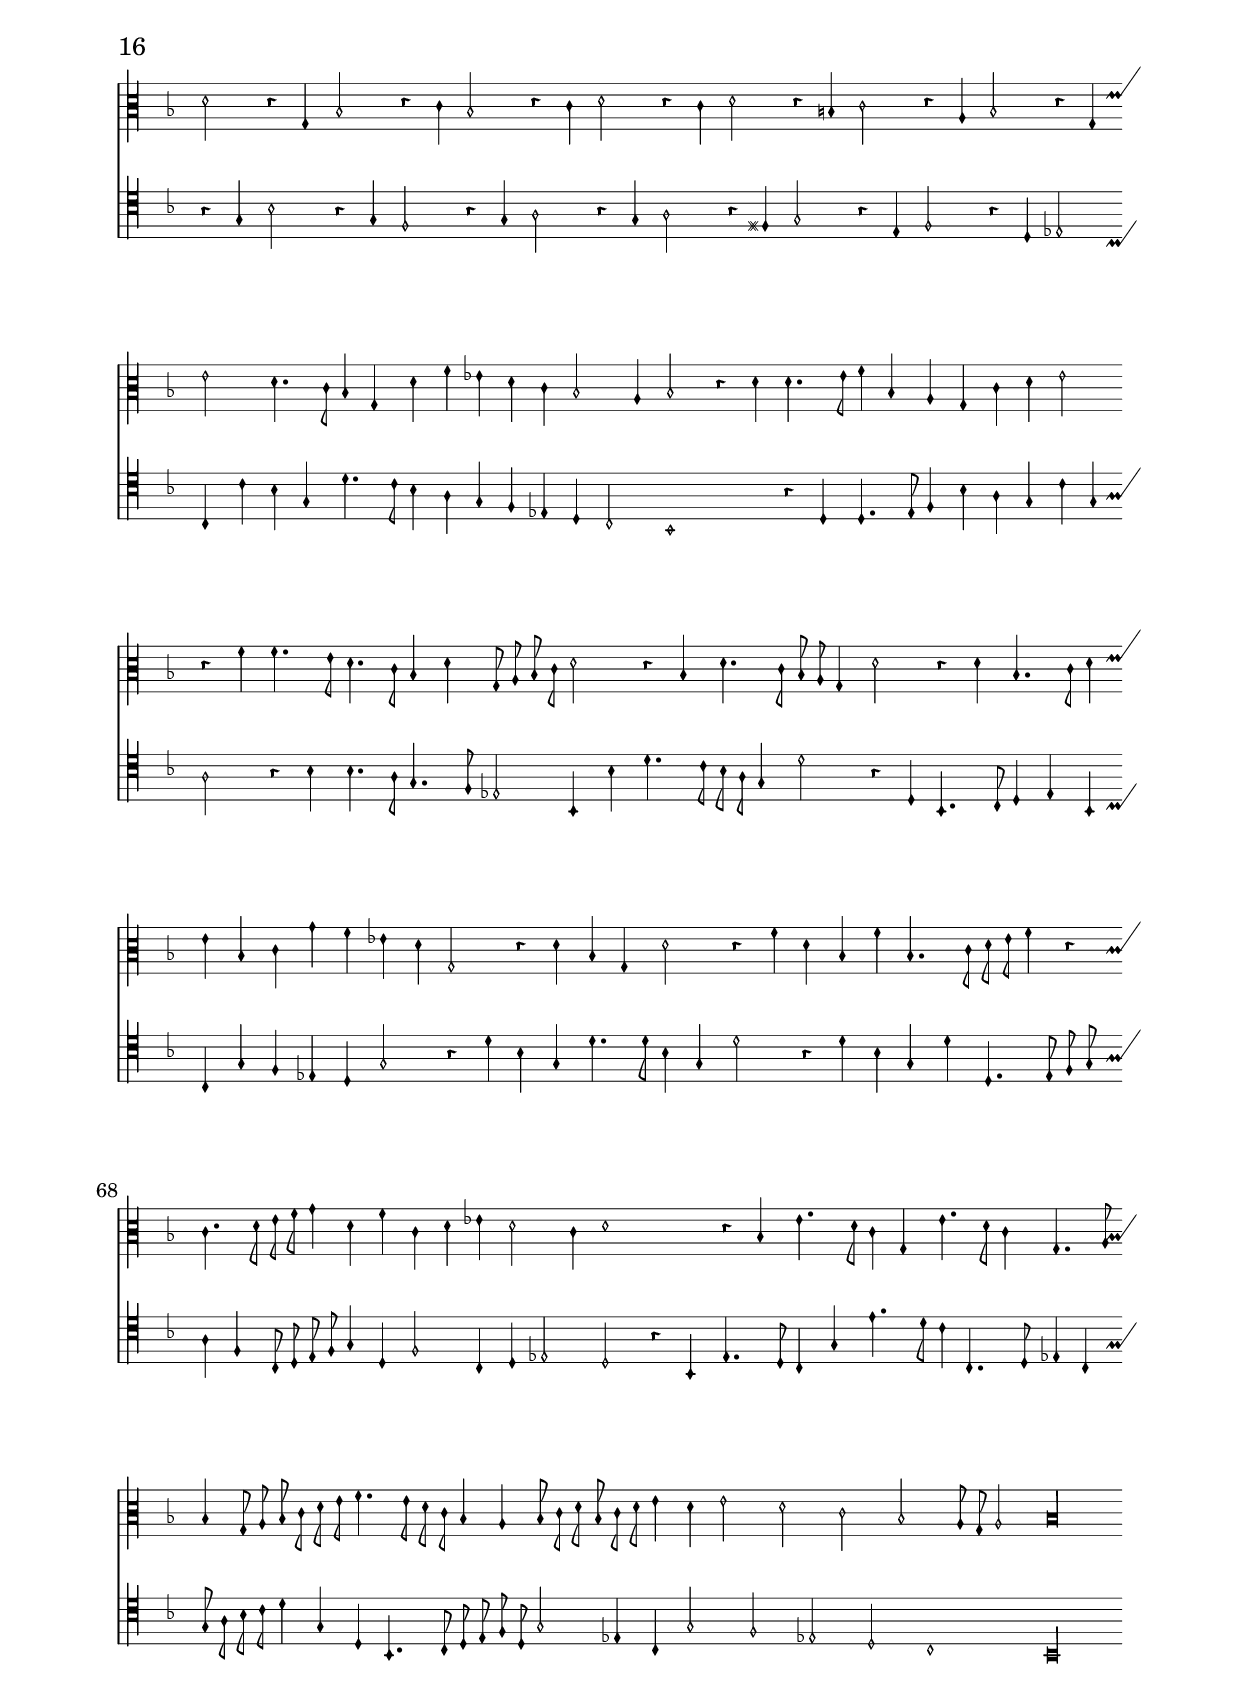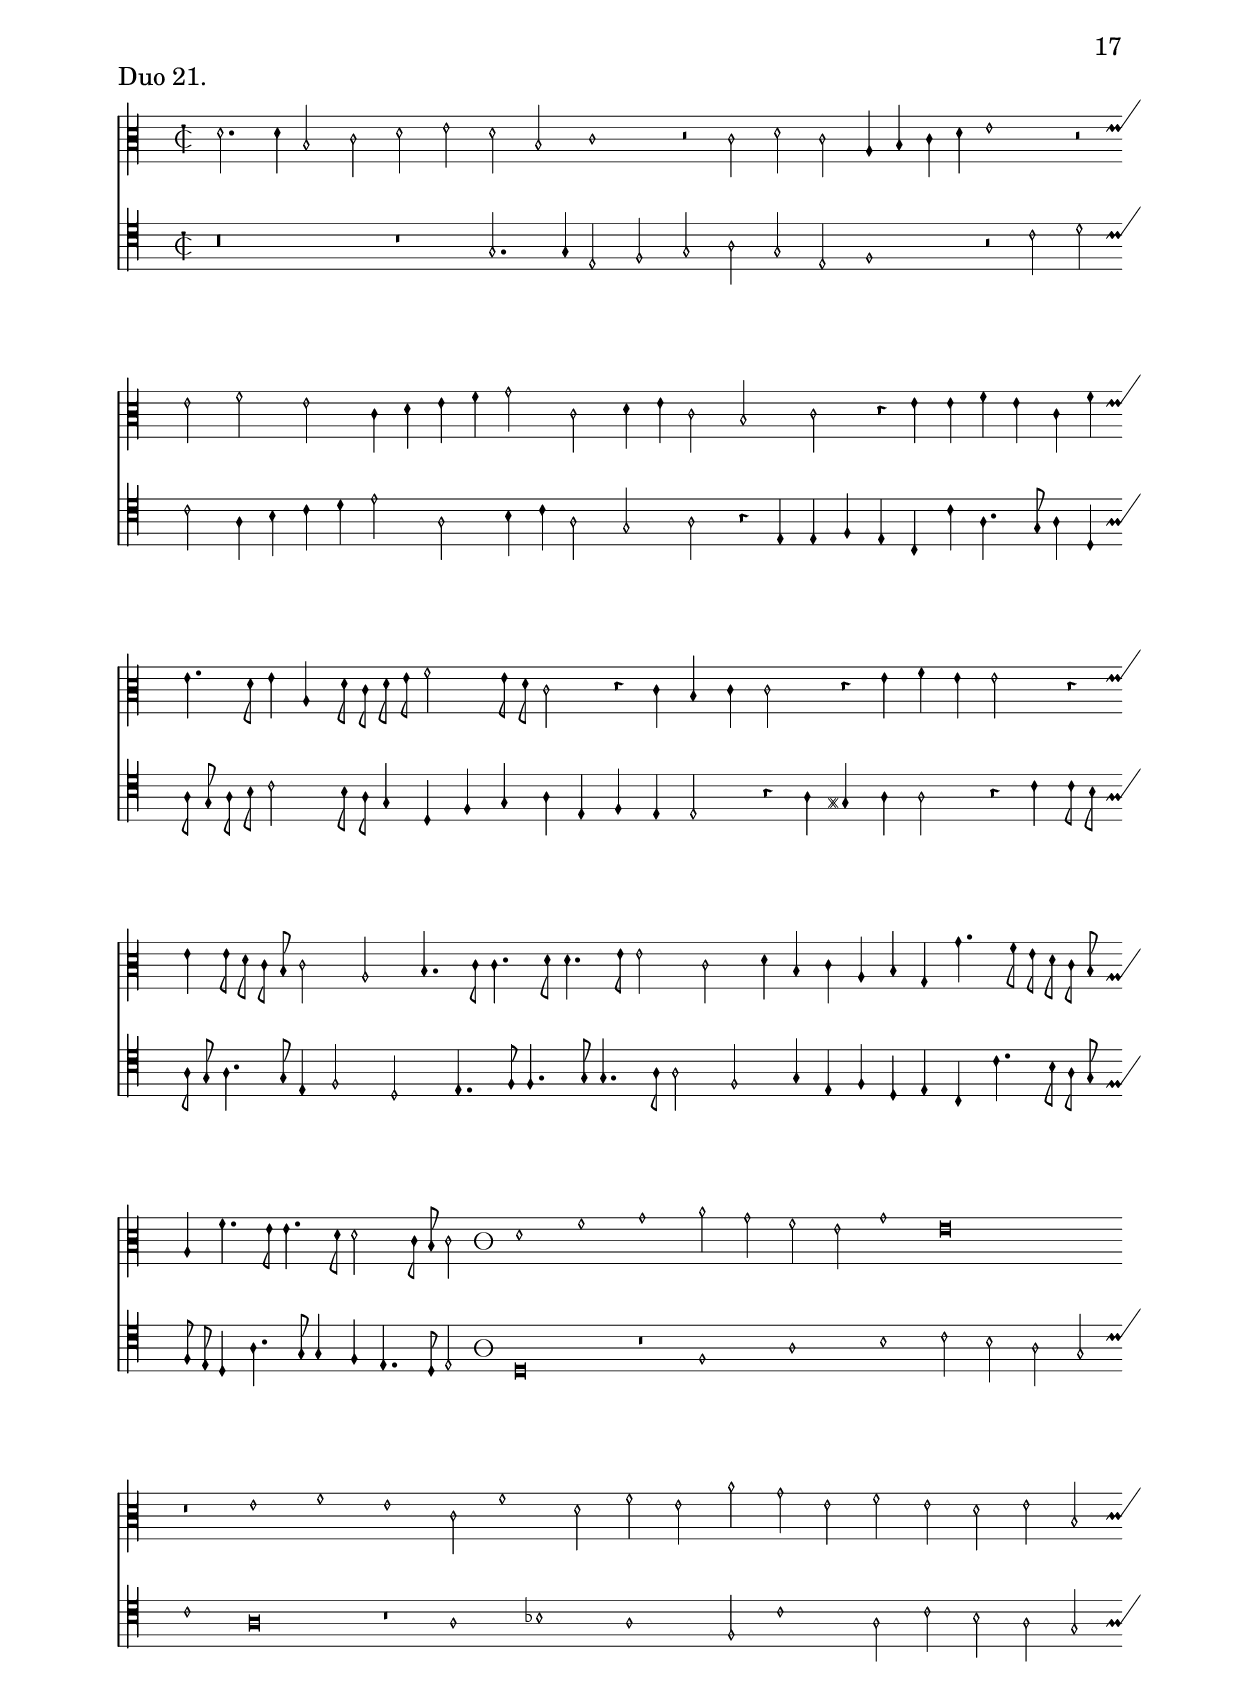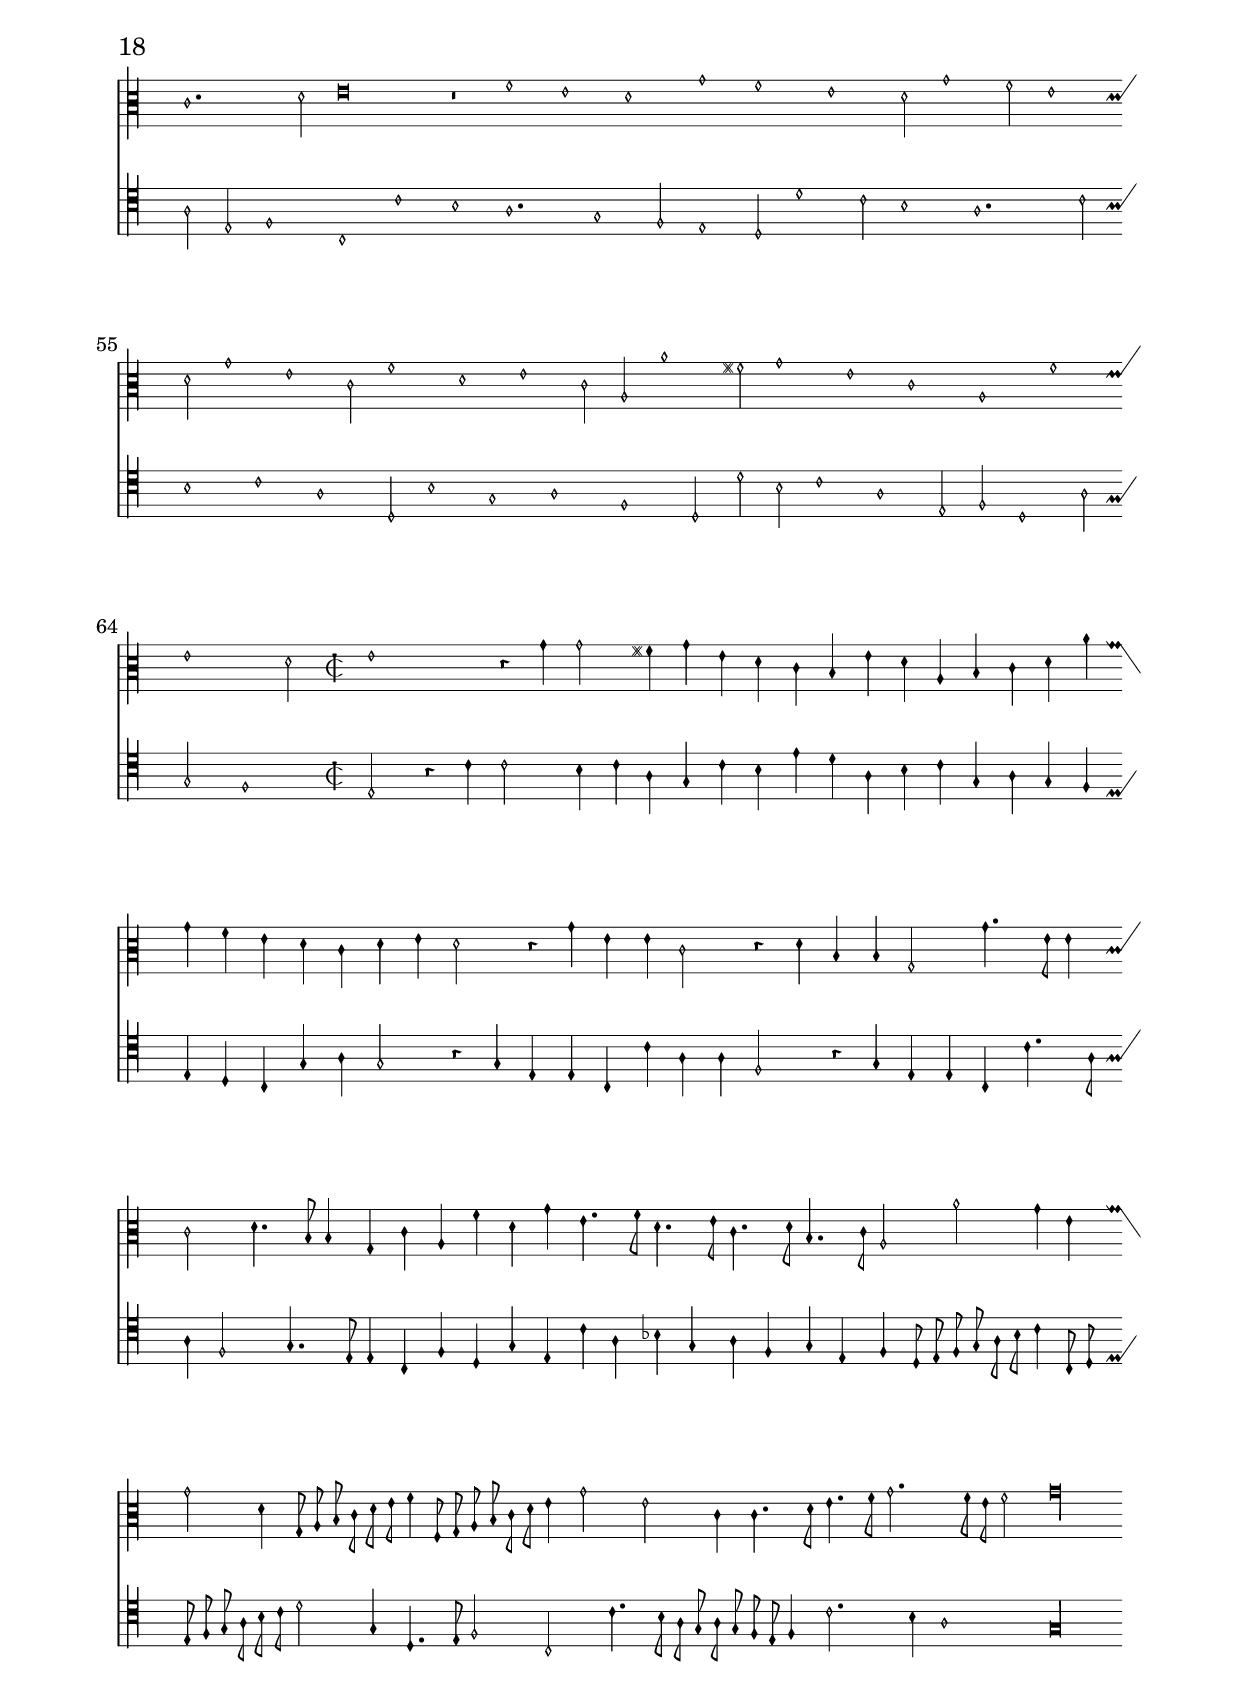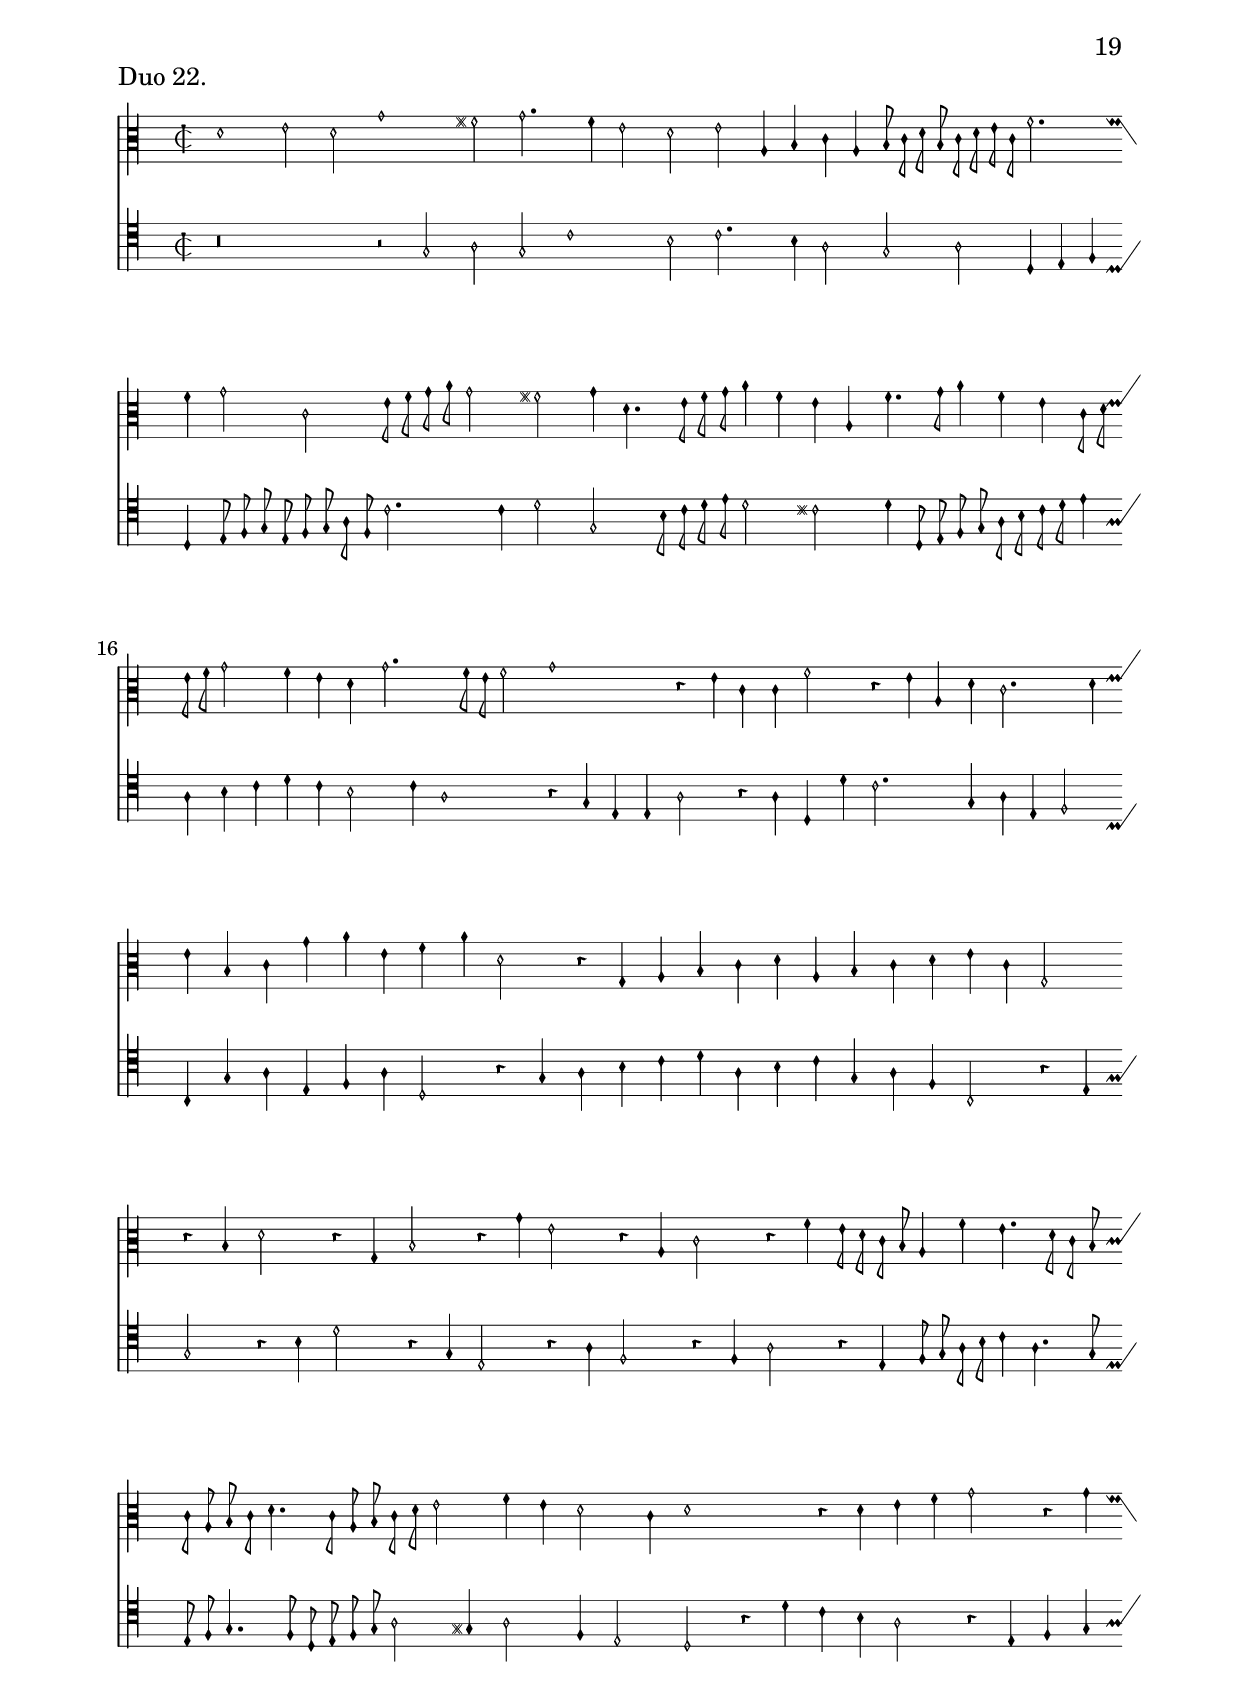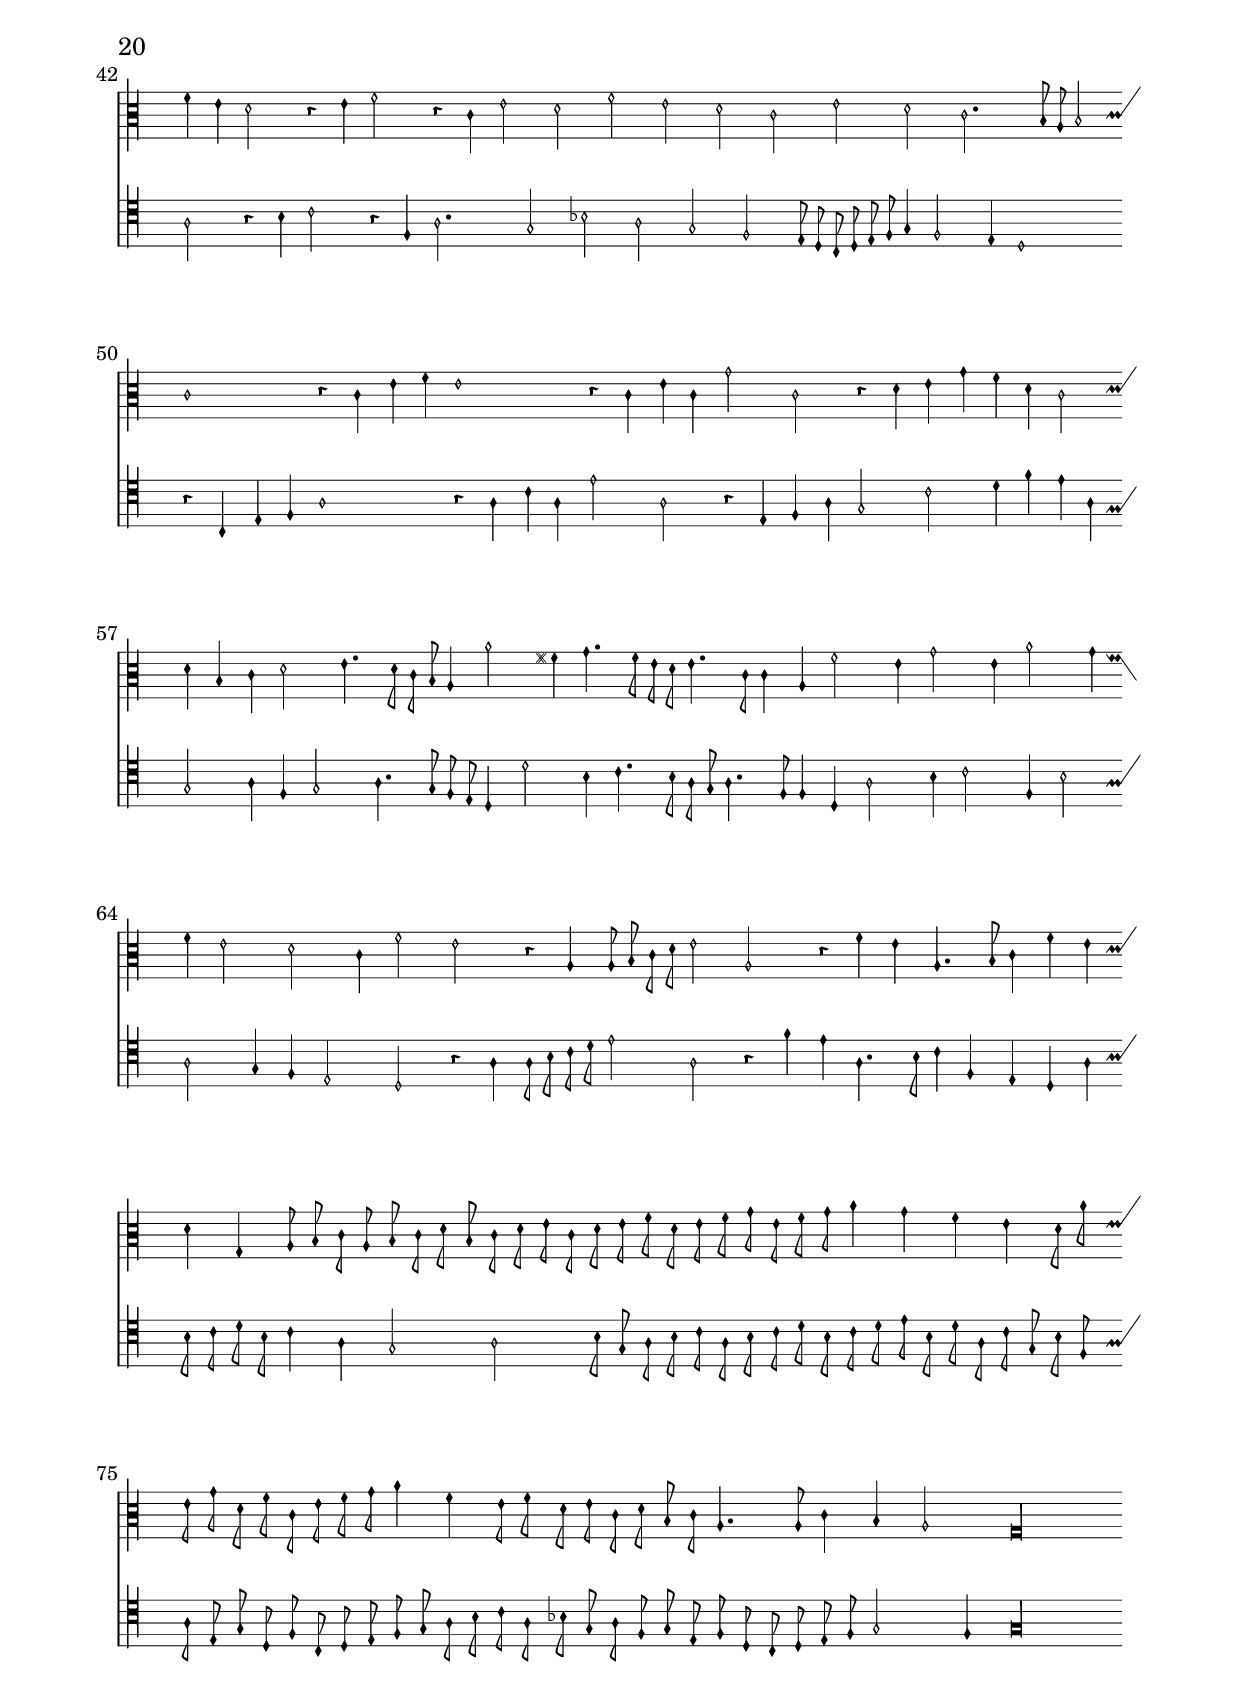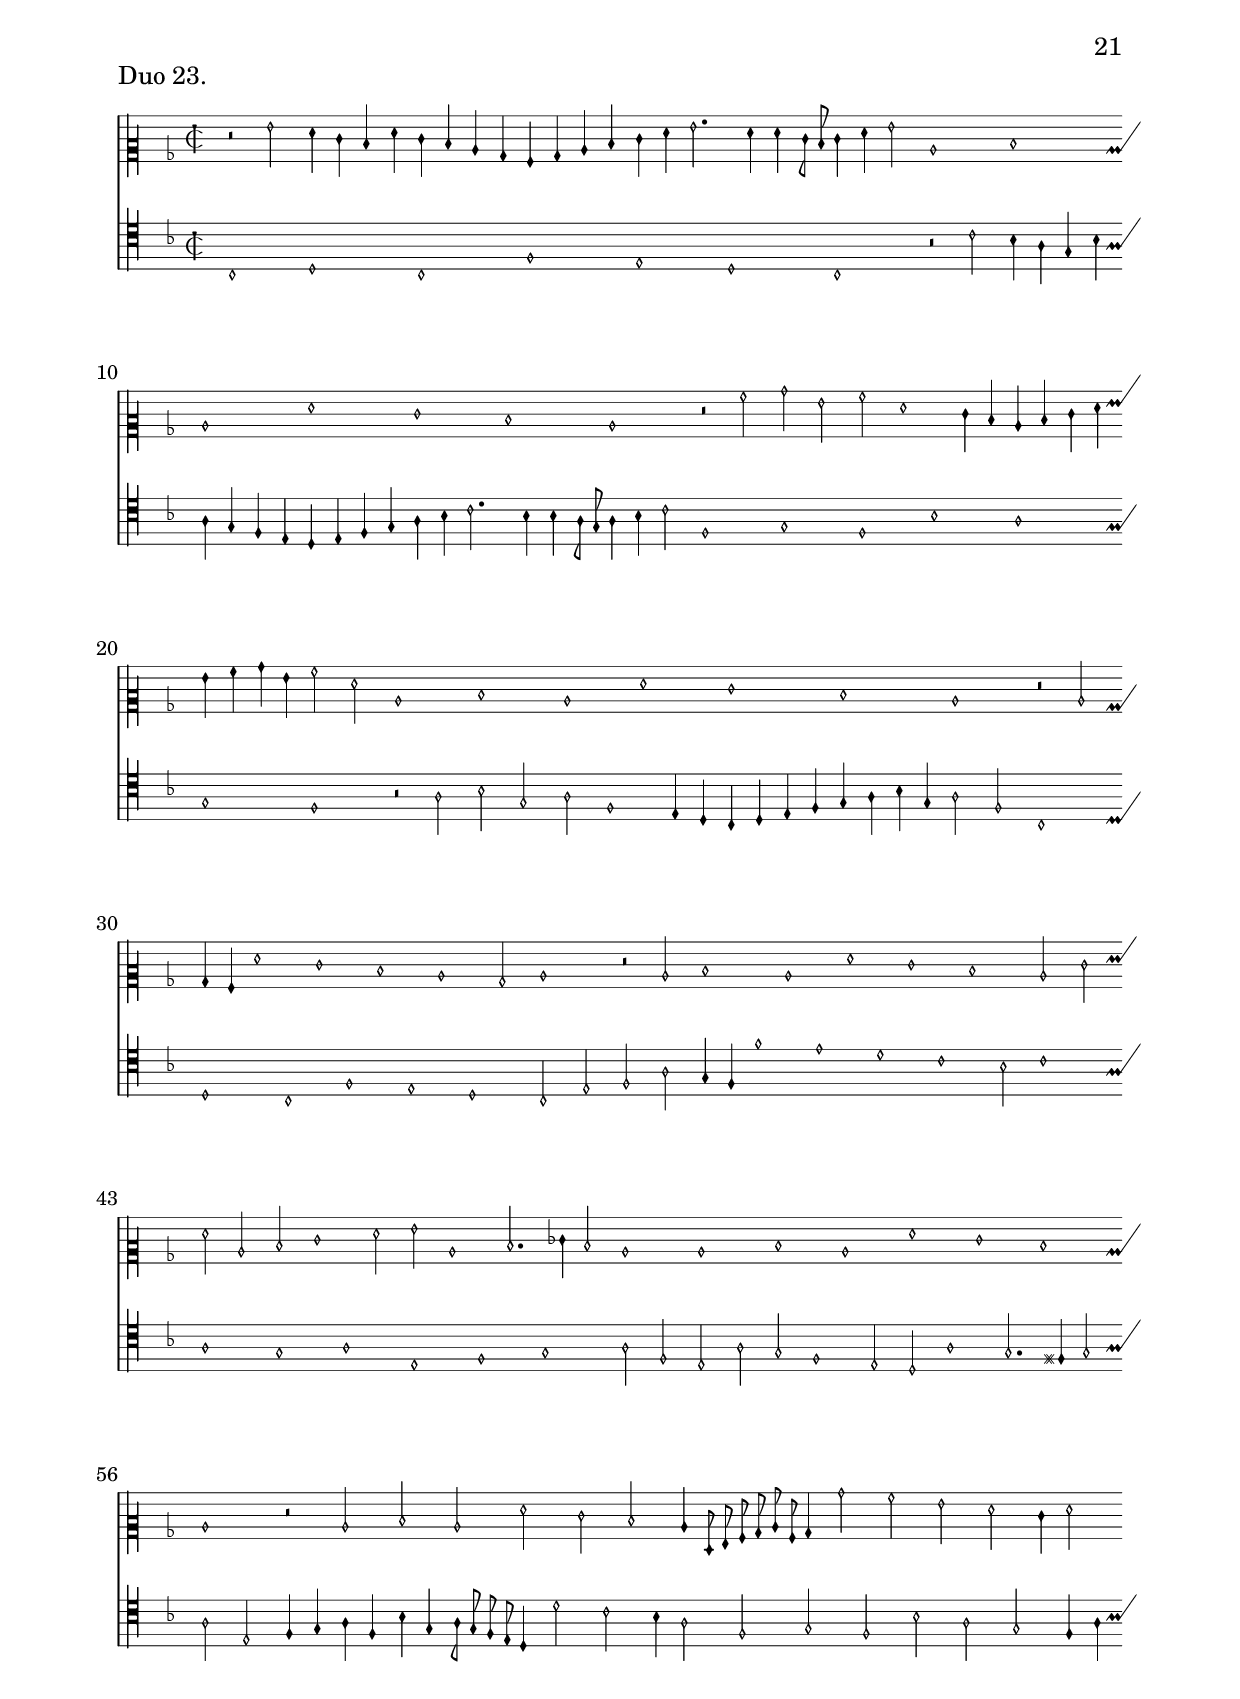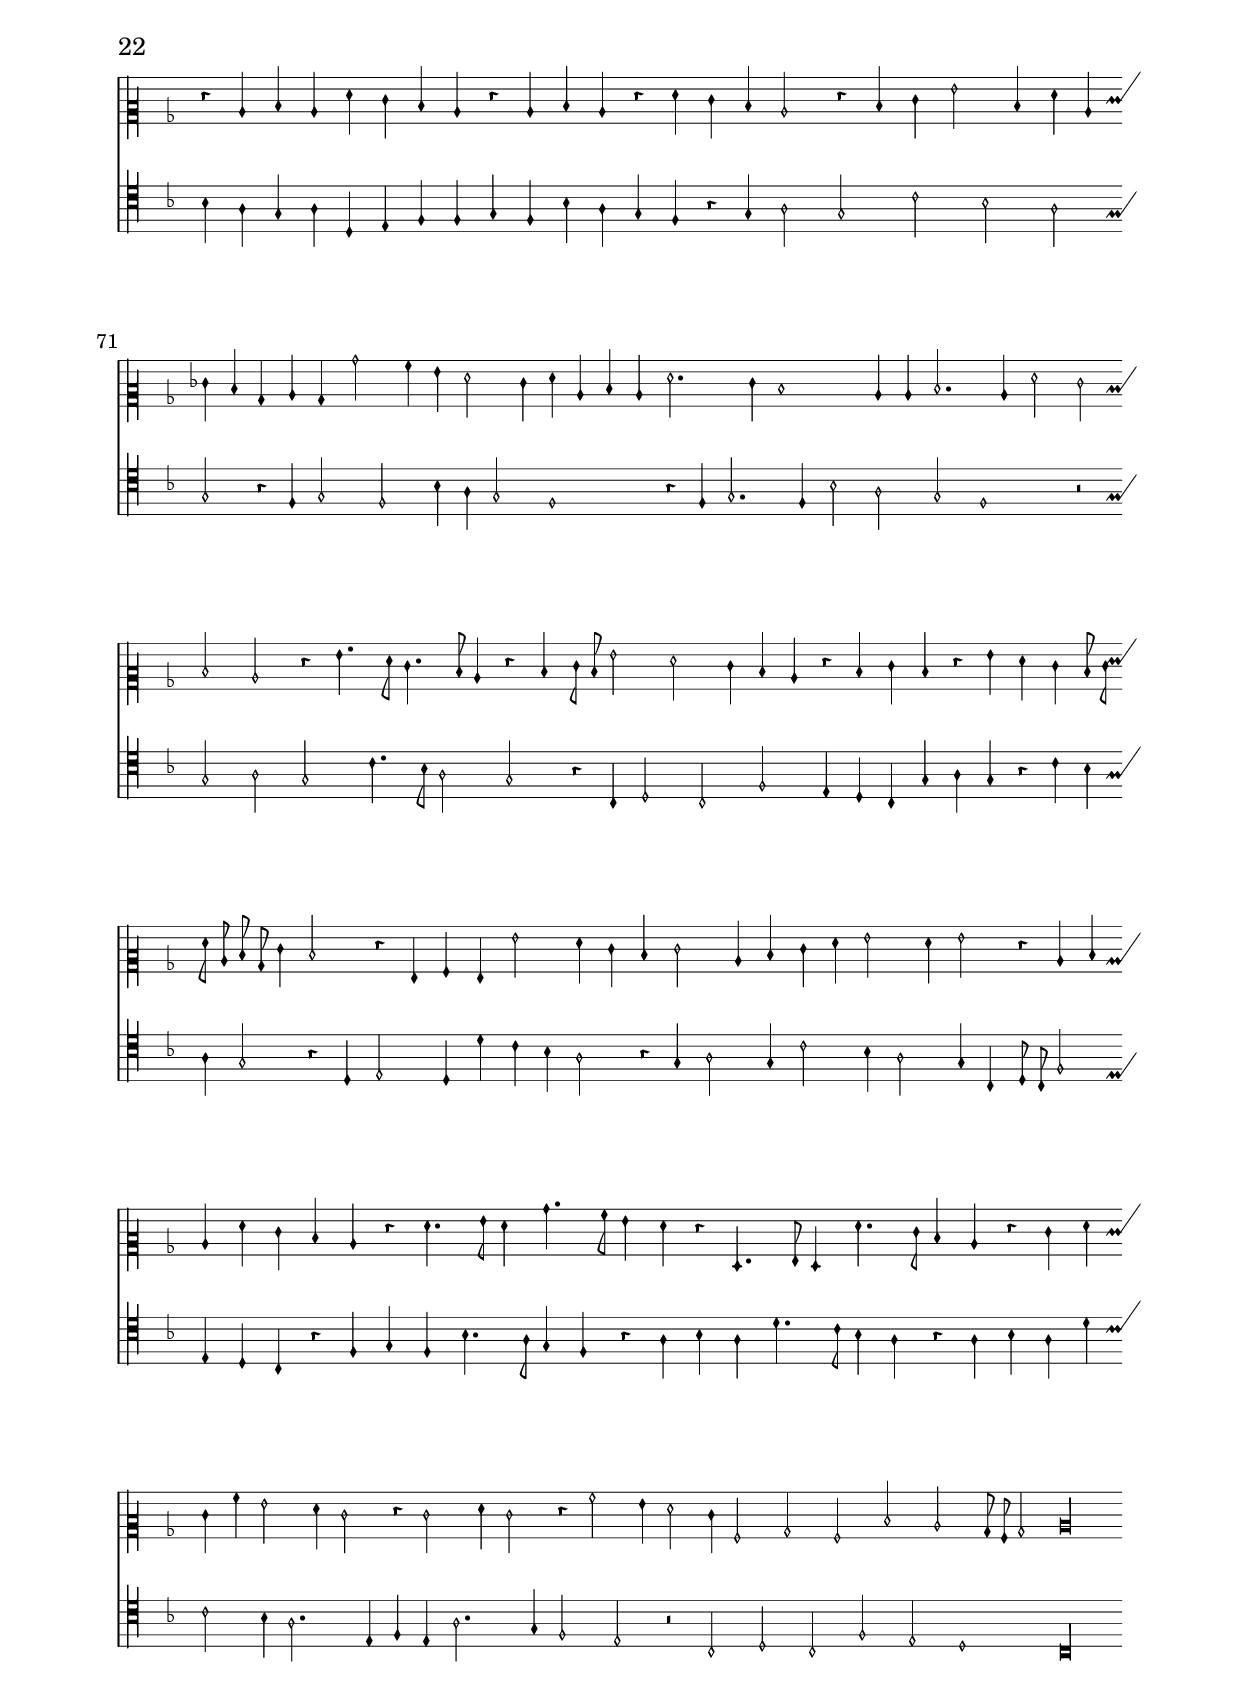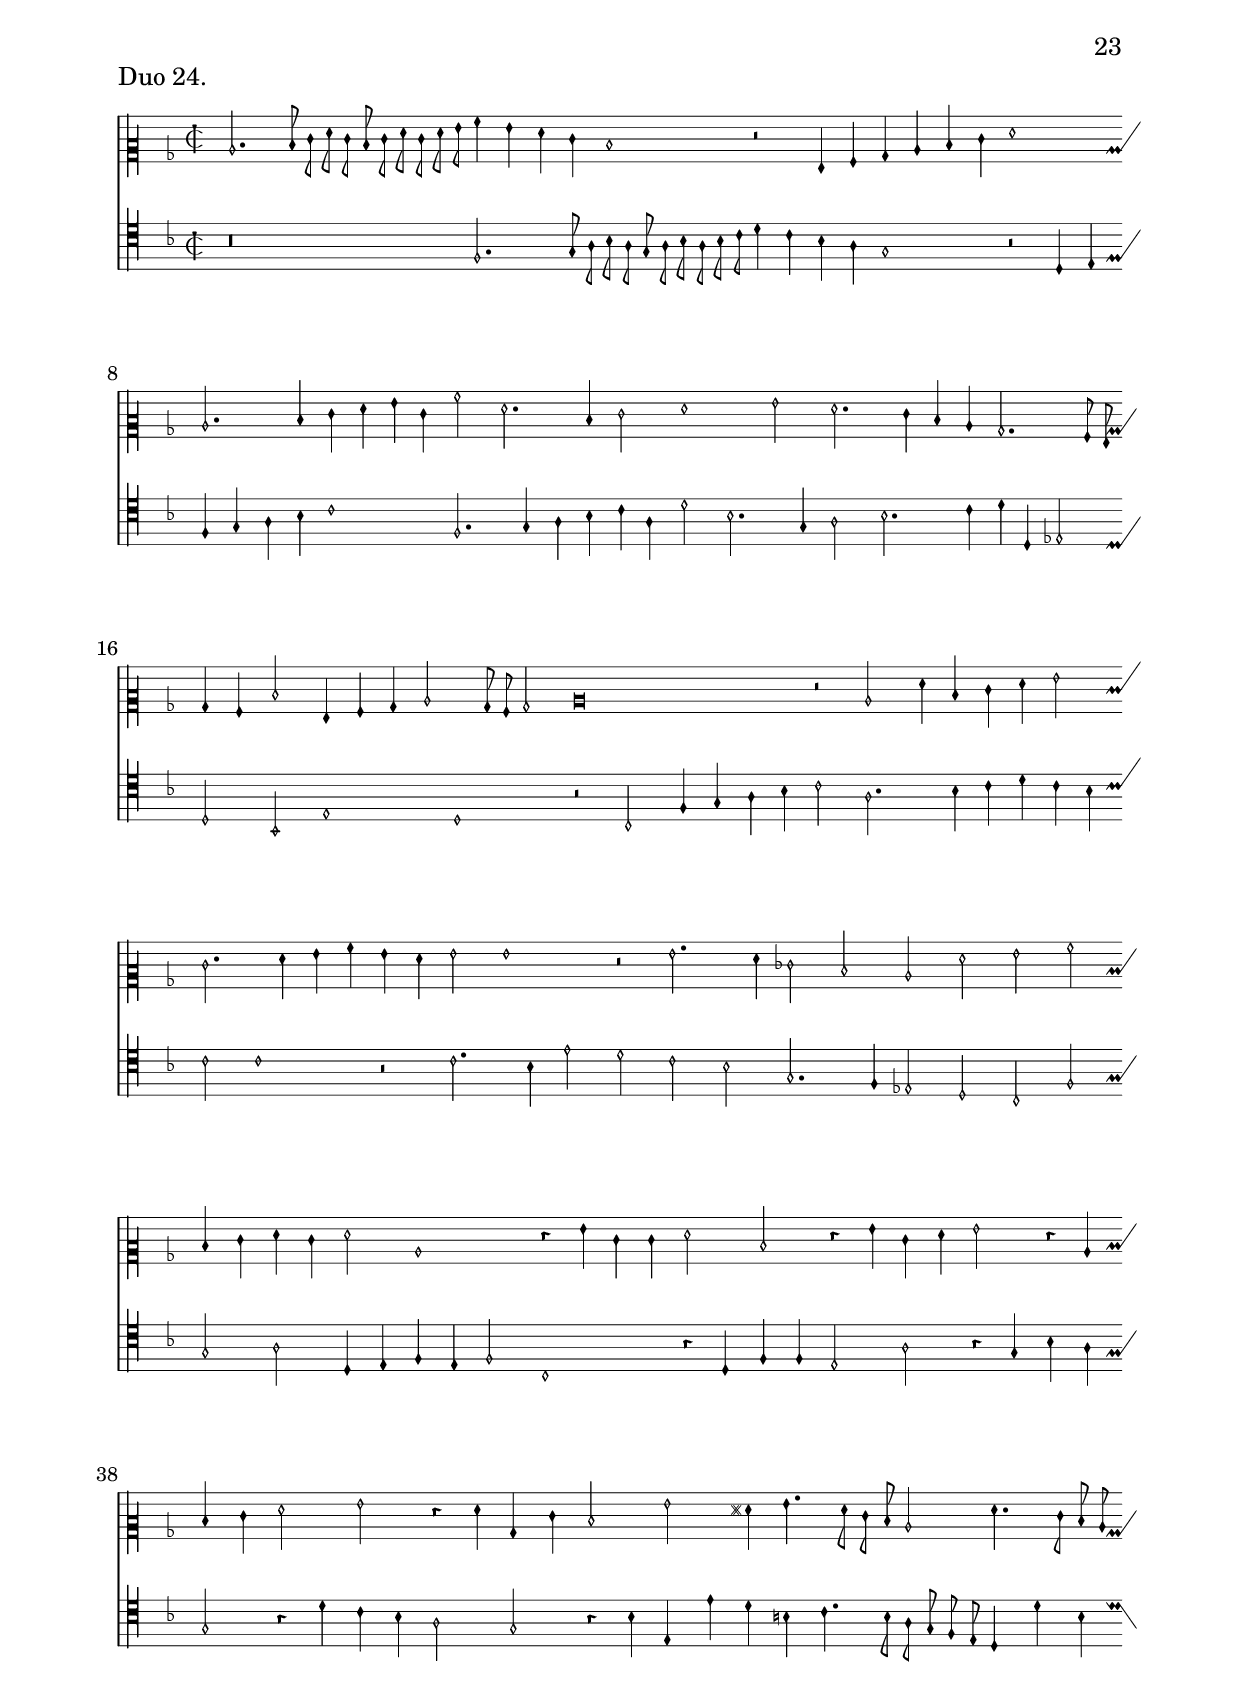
\version "2.8.8"

#(set-global-staff-size 22)

\book {
  \header {
    title = \markup \center-align { " " " " " " "NOVÆ ALIQVOT ET ANTE" "HAC NON ITA VSITATÆ AD DVAS VOCES" "Cantiones suauissimæ, etc. (1577)" " " " " }
    subtitle = "Orlando di Lasso"
  }

\paper {   
  #(set-paper-size "a4")
  ragged-last-bottom = ##f
  first-page-number = #0
  print-page-number = ##t
  page-top-space = 0\mm
  line-width = 17\cm
  top-margin = 10\mm
  bottom-margin = 10\mm
  after-title-space = 2\mm
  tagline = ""
 }


\score {
	<<
 \new MensuralStaff
    \transpose f c {
     \relative c' {
	\clef "petrucci-c1"
	\key f \major
	\time 2/2 
	                   
	r\breve | d'1 bes2 a |   % 3
	g4 a bes c d e f d | e f g1 d2 |   % 5
	r c4 d e f g2 | d f c1 |   % 7
	r2 d f e | f bes, a1 |   % 9
	d r2 c | bes4 g bes c d e f e8 f |   % 11
	g1 r2 d | a4 bes c a bes2 c |   % 13
	bes4 g a bes c2 bes | a r4 d2 c4 bes2 |   % 15
	a d2. c4 bes a | g a bes c a bes c d |   % 17
	e d f2. e4 d1 c2 d\breve   % 19
	r2 d | bes4 c d e f2 d1  % 21
	c4 bes a c d e | f2 d4 c bes a bes c |   % 23
	d g, bes2 a4 bes2 a8 g | a1 r2 g |   % 25
	bes2. bes4 a2 c1 bes2 d c |   % 27
	bes a g f4 bes2 a2 g f4 bes2 |   % 29
	a r4 a a a f'2 | d r4 g f e d g4.  % 31
	f8 e d c bes a g f4 f'2 e2 d2 c bes a4 |   % 33
	bes1 r2 d | g f d2. c4 |   % 35
	bes a f'1 d c4 bes a\breve   % 37
	r2 d | cis! d g,4 a bes g |   % 39
	a2 b! c1 | r2 c a bes |   % 41
	g a bes d | e c4 d g,2 r4 g' |   % 43
	fis! g4. fis8 e d c bes a g f4 
	f'4. e8 d c bes4 a8 bes c d e f g4 d |   % 45
	f c es! bes d a8 bes c4 g8 a | 
	bes4 f8 g a bes c d e f g4 d8 e f e |   % 47
	d c bes a g f bes4 a g2 f4 | g\longa  }
   }

 \new MensuralStaff
    \transpose f c {
     \relative c' {
	\clef "petrucci-c4"
	\key f \major
	\time 2/2 
	                   
	d1 bes2 a | g4 a bes c d e f d |   % 3
	e f g1 d2 | r c4 d e f g2 |   % 5
	d f c1 | r2 d f e |   % 7
	f bes, a1 | d r2 c |   % 9
	bes4 g bes c d e f e8 f | g1 r2 a |   % 11
	e4 f g e f2 g | f4 d e f g g, a f |   % 13
	g c2 d4 e f g d2 c4 bes2 a d2.  % 15
	c4 bes a g2 d' | e4 f g e f g a f |   % 17
	g2 d f1 | e r2 d |   % 19
	bes4 c d e f2 g1 f4 e d a bes c |   % 21
	d e f g f2. c4 | d a bes c d2 g,4 a |   % 23
	bes c d e f d g2. f8 e f2 g1 |   % 25
	r2 d f2. f4 | e2 g2. f2 a   % 27
	g2 f e4 d2 | c bes a g |   % 29
	r4 d' d d f2 d | r4 g f e d g4. f8 e d |   % 31
	c4. d8 e4 f d2 a' | g f es!4 d c2 |   % 33
	bes\breve  | r2 d g f |   % 35
	d2. c4 bes a bes2 | g1 r2 d' |   % 37
	cis! d g,4 a bes g | a2 b! c g |   % 39
	r g' e f | d e f d |   % 41
	es! c4 d g, g' fis! g2 c,2 bes4 e c e2 |   % 43
	d4 b! c4. b8 a g f4 bes a | bes4. c8 d e f2 c8 d e f g4 |   % 45
	d f c es! bes d a8 bes c4 | 
	g8 a bes4 f8 g a bes c d e f g4 d8 e |   % 47
	f e d c bes a g4 fis! g a2 | g\longa  }
   }
>>
\header { piece = "Duo 13." breakbefore = ##t }
\layout { 
  indent = 0.0 \mm
  system-count = #12 }
}

\score {
	<<
 \new MensuralStaff
    \transpose f c {
     \relative c' {
	\clef "petrucci-c1"
	\key f \major
	\time 2/2 

	r\breve | d'1 c |   % 3
	bes2 g a d1 c2 bes4 g a2 |   % 5
	r d c1. bes2 g a |   % 7
	r4 d2 c4 bes g a2 | r4 d c2 bes4 g a d2   % 9
	c4 f, d a'2 r4 d2 c4 f, d e a g f |   % 11
	d e2 a4 g f d e | r d'2 c4 f,4. d8 e2 |   % 13
	r4 d'2 c4 bes8 g a bes a2 | d,4 g4. f16 e f4 g2 r4 bes |   % 15
	bes bes a f g c d c | bes a g f g2 r4 g |   % 17
	a bes c d g,8 a bes a bes c d2 a4 f'4. e8 d4 c bes c4.   % 19
	bes8 bes2 a4 bes1 | r4 g bes c d a bes8 c d4 |   % 21
	g,2 r4 bes a8 bes g a f g e f | g a bes c d4 bes a c g bes |   % 23
	f8 g a f g a g4 d' f c bes8 c | d e d4 r g f8 d e f e c d es! |   % 25
	d bes c d c a bes c bes g a bes a f g a | 
	g4 g' f d a8 bes c a g a bes g |   % 27
	f4 a e g d f c' bes8 a | bes c d e d2 r4 d a2 |   % 29
	r4 c g2 r4 g' d2 | r4 bes f8 g a bes c4 g8 a bes c d4.   % 31
	c8 bes a d c bes a g f bes c d e f4 | 
	c8 d es! d c bes a g fis!4 g2 fis4 |   % 33
	g\longa  }
}

 \new MensuralStaff
    \transpose f c {
     \relative c' {
	\clef "petrucci-c4"
	\key f \major
	\time 2/2 
	                   
	d1 c | bes2 g a a' |   % 3
	g1 f2 d | e1 r2 d |   % 5
	c bes4 g a2 a'4 g | f2 d e d4 c |   % 7
	bes g a2 r d4 c | bes g a a' g2 f4 d |   % 9
	eis2 d2. c4 bes g | a2 d c bes2.  % 11
	g4 a2 r4 a'2 g4 | f d e2 r4 d2 c4 |   % 13
	f4. d8 e2 r4 d2 c4 | bes4. g8 a2 g1 |   % 15
	r4 d' d d c a bes f' | g f es! d c bes c2 |   % 17
	r4 g a bes c d g,8 a bes a | bes c d2 a4 f'4. e8 d4 c |   % 19
	d es! c2 bes r4 g | bes c d a bes8 c d4 g,2 |   % 21
	r g' f8 d es! c d bes c a | g2 r4 g' f8 d e f e c d es! |   % 23
	d bes c d c a bes c bes g a bes a f g a | 
	g4 g' f8 d es! c d4 c8 a c4 bes8 g |   % 25
	bes4 a8 g a4 g8 f g4 f8 g d'4 e8 f | 
	e4 c r g' f8 d e f e c d es! |   % 27
	d bes c d c a bes c bes g a bes a f g a | g2 r4 g' d2 r4 f |   % 29
	c2 r4 c g2 r4 g' | d2 r4 f c8 d e f g4 g,8 a |   % 31
	bes c d c bes a d c bes a g f bes c d e | 
	f4 c8 d es! d c bes a4 g a2 |   % 33
	g\longa  }
}	
>>
\header { piece = "Duo 14." breakbefore = ##t }
\layout { 
  indent = 0.0 \mm
  system-count = #12 }
}

\score {
	<<
 \new MensuralStaff
    \transpose f c {
     \relative c' {
	\clef "petrucci-c1"
	\key f \major
	\time 2/2 

	r\breve | d'1 c2 d |   % 3
	bes4 c d e f2 d | g f4 e d1 |   % 5
	r2 g, c b! | c e2. f4 d2 |   % 7
	a2. bes4 c a bes c | d e f d e f g2 |   % 9
	d4 b! c2 a4 f'2 e4 | d4. bes8 d4 c a d bes d2   % 11
	c8 bes c2 d f | e4 f d e f e d c |   % 13
	bes1 r2 bes | a bes g4 a bes c |   % 15
	d4. c8 bes a bes4 a c2 g4 | bes e d bes d2 a4 c |   % 17
	d8 c bes a g4 a2 f g4 | a2 f'2. e4 d c |   % 19
	bes a g1 f2 | g bes c8 a bes c d2 |   % 21
	r f e c | g'2. f8 e d2 e |   % 23
	f c r es! | d1 bes4 d c a |   % 25
	c g r d' c a f'2 | e d cis! d |   % 27
	r4 a a a c2. bes8 a | g2 a bes c |   % 29
	d g,4 a bes a d e | f e d c d e f e |   % 31
	d c bes2. a8 g a2 | bes d c4 bes a2 |   % 33
	r c bes4 a g bes | a g f2 g r4 c |   % 35
	d e f c4. d8 e f g4 g,8 a | bes c d e f4 c4. d8 e f g4 d2  % 37
	bes2 a4 c2 d8 e f d | e4 a, bes d cis! d g, cis |   % 39
	b! c f,2 r4 a bes8 c d e | f4 d g4. f8 e d c bes a4 f4.  % 41
	g8 a bes c4 g8 a bes c d e f4 d | cis4. d8 b!4. cis8 a4 g a2 |   % 43
	g\longa }
   }

 \new MensuralStaff
    \transpose f c {
     \relative c' {
	\clef "petrucci-c4"
	\key f \major
	\time 2/2 
	                   
	d1 c2 d | bes4 c d e f2 d |   % 3
	g f4 e d1 | r2 d g fis! |   % 5
	g e2. f4 d2 | a2. bes4 c a bes c |   % 7
	d e f d e f g2. f8 e d2 c4 d e f |   % 9
	g2 e4 f2 d4 a'2 | fis!4 g2 e4 fis!2 g |   % 11
	e1 d | r2 bes a bes |   % 13
	g4 a bes c d2. e4 | f2 d es! d4 c |   % 15
	bes2 d2. a4 c2 | g g'2. d4 f2 |   % 17
	bes, c d bes | f'2. e4 d c bes a |   % 19
	g a bes c a1 | g r2 bes |   % 21
	c8 a bes c d2 r f | e c g'2. f8 e |   % 23
	d2 e f c | r g' f4 d f2 |   % 25
	e d4 bes f'2 r4 d | c a f'2 e d |   % 27
	cis! d r4 a a a | c2. bes8 a g2 a |   % 29
	bes c d bes4 c | d c f2. e4 d c |   % 31
	bes c d e c1 | bes r2 d |   % 33
	c4 bes a2 r4 f' e d | c2 r4 d c bes a2 |   % 35
	r4 c d e f c4. d8 e f | g4 d4. e8 f g a2 e4 g |   % 37
	fis! g d fis e f bes, d | cis! d g,8 a bes g a4 bes c!2 |   % 39
	r4 a bes8 c d e f4 d g2 | d4 g4. f8 e d c4 f4. e8 d c |   % 41
	bes4 f8 g a bes c4 g8 a bes c d e f g | 
	a4. fis!8 g4. e8 fis!4 g2 fis4 |   % 43
	g\longa }
   }
>>
\header { piece = "Duo 15." breakbefore = ##t }
\layout { 
  indent = 0.0 \mm
  system-count = #12 }
}

\score {
	<<
 \new MensuralStaff
     \relative c'' {
	\clef "petrucci-c1"
	\key f \major
	\time 2/2 
	                   
	g1 g2 f | bes g bes c |   % 3
	d4 c bes a g1 | r2 d'1 c4 bes |   % 5
	a2. g4 f g a bes | c2 a2. bes4 c2 |   % 7
	g4 e f2 e1 | r2 d f e |   % 9
	g2. f8 e d4 e f2 | e4 f g a bes c d bes |   % 11
	c2 bes2. a8 g f4 g | e f g2 f4 g a bes |   % 13
	c2. bes4 a d, g2. f8 e f2 g1 |   % 15
	r2 bes a c | f, bes2. a4 c2 |   % 17
	f,4 d2 e4 f1 | r2 e f d |   % 19
	c4 f e2 f1 | r2 a g8 f e d c d e f |   % 21
	g2 e r4 g c a | bes2 a g4 d4. e8 f d |   % 23
	e f g a bes g a bes c2 r4 f,4. g8 a4 g bes a f r g |   % 25
	d'2 c bes8 g bes4 a8 f a4 | g2 f r4 g a f |   % 27
	bes2 g4 a d, bes'4. a8 g4 | f4. e8 d e f g a f bes2 a4 |   % 29
	bes2 r4 d d4. c8 bes4 a | g f bes a d,8 e f g a bes c4 |   % 31
	g8 a bes4 a8 bes c4 bes8 c d4 c8 d e4 | 
	d d,8 e f4 e8 f g4 d8 e f4 e8 f |   % 33
	g4 f8 g a4 g8 a bes4 a d4. c8 | bes4 a g f bes4. a8 g4 bes |   % 35
	a g2 f4 g\longa }

 \new MensuralStaff
     \relative c' {
	\clef "petrucci-c4"
	\key f \major
	\time 2/2 
	                   
	r\breve | g1 g2 f |   % 3
	bes g e' c | d4 c bes a g1 |   % 5
	r2 d'1 c4 bes | a2. g4 f g a bes |   % 7
	c2 a2. bes4 c2 | g4 a bes2 a1 |   % 9
	r2 g bes a | c2. bes8 a g4 a bes2 |   % 11
	a4 f g a bes c d bes | c2 bes2. a8 g f4 g |   % 13
	a bes c2. bes4 bes a8 g | a1 g\breve  % 15
	r2 a | bes g d' a2. % 17
	bes4 g2 d' bes | a c d4 a bes2 |   % 19
	a1 r2 d | c8 bes a g f g a bes c2 a |   % 21
	r4 g c a bes2 a | g4 d4. e8 f d e f g a bes g a bes |   % 23
	c2 r4 f,4. g8 a4 g bes | a f r g d'2 c |   % 25
	bes8 g bes4 a8 f a4 g2 f | r4 c' d bes e2 c4 d |   % 27
	g, e'4. d8 c4 bes4. a8 g a bes c | d4 a f' d2 c8 bes c2 |   % 29
	bes1 r4 d d4. c8 | bes4 a g f bes a f8 g a bes |   % 31
	c4 d2 a4 g8 a bes g a f g a | 
	bes g bes4. a8 c4 g8 a bes4 a8 bes c4 |   % 33
	bes8 c d4 c8 d e4 d4. c8 bes4 a | g f bes4. a8 g4 e'2 d4 |   % 35
	c bes a2 g\longa }
>>
\header { piece = "Duo 16." breakbefore = ##t }
\layout { 
  indent = 0.0 \mm
  system-count = #12 }
}

\score {
	<<
 \new MensuralStaff
     \relative c'' {
	\clef "petrucci-c1"
	\key f \major
	\time 2/2 
     
	a1. g2 | f bes a1 |   % 3
	r2 g bes a | bes2. a8 g f1 |   % 5
	r2 f4 g a bes c a | bes2 a r a |   % 7
	d, f e1 | f c2 f1   % 9
	g2 a f | g2. a4 bes a d2.   % 11
	c4 b! c f,2. g4 | a2 g r a |   % 13
	bes a c4 bes a g | f1 r2 f |   % 15
	e f d4 e f g | a bes c1 bes2 |   % 17
	a g c,4 d e d | f2 g c bes2.   % 19
	a4 bes g a2 g1 f2 g1 |   % 21
	r2 bes a d2. c2 bes4 a2 g |   % 23
	r4 c bes g a2 r4 c | f, g a2 r4 g c, d |   % 25
	e2 r4 d f e f4. g8 | a bes c4. bes8 a g f4 e g c,4.  % 27
	d8 e f g a bes c d4. c8 bes a d4 | c bes2 a4 bes2 r4 f |   % 29
	f f d2 r4 g g f | e2 r4 a a g f2 |   % 31
	bes a c bes | a g f bes |   % 33
	r4 a d c a2 r4 c | bes g d'4. c8 bes4 a d c |   % 35
	bes a g f bes a8 g f4. g8 | a bes c4 c,8 d e f g a bes c d4. c8 |   % 37
	bes4 c2 a4 bes2 f4 g2 e4 f2 d4 e f g |   % 39
	e f g a4. g8 f e d4 g4. e8 e4. c8 f4. d8 bes'4. g8 g4 |   % 41
	a8 g f a g f e g f e d c d4 bes'2
	g4 bes a4. e8 g4. d8 f4.  % 43
	e8 e4 g4. d8 fis!4 g2 fis4 | g\longa  }

 \new MensuralStaff
     \relative c {
	\clef "petrucci-c4"
	\key f \major
	\time 2/2 
	                   
	r\breve | d'1. c2 |   % 3
	bes e d1 | r2 g, bes a |   % 5
	bes2. a8 g f1 | r2 f4 g a bes c a |   % 7
	bes2 a r a | d, bes' a1 |   % 9
	bes f2 bes1 c2 d bes |   % 11
	g2. a4 bes a d2. c4 b! c f,1 |   % 13
	r2 f e f | d4 e f g a1 |   % 15
	r2 a bes a | c4 bes a g f e d1   % 17
	e2 f g | d'4 c bes c a2 g |   % 19
	d2. e4 fis!2 g | a1 g\breve  % 21
	r2 bes | a d2. c2 bes4 |   % 23
	a2 g r4 d' c a | bes2 r4 a d, e f2 |   % 25
	r4 c' f, g a2 r4 d, | f e f4. g8 a bes c4. bes8 a g |   % 27
	f4 c' bes8 a g a bes c d4. c8 bes4 | a d c2 bes1 |   % 29
	r4 bes bes bes g2 r4 a | a g f2 r4 bes bes a |   % 31
	g d'2 c es! d2 c2 bes a g4 |   % 33
	a2 r4 a d c bes2 | r4 c bes g d'4. c8 bes4 a |   % 35
	g f bes a g f bes a8 g | f4. g8 a bes c2 g8 a bes c d e |   % 37
	f4 d es!2 c4 d2 bes4 | c2 a4 bes2 g4 a bes |   % 39
	c a bes c d4. c8 bes a g4 | c4. a8 a4. f8 bes4. g8 e'4. c8 |   % 41
	c4 d8 c bes d c bes a c bes a g f g4 | 
	e'2 d4. a8 c4. g8 bes4. a8 |   % 43
	a4 c4. g8 bes4 a g a2 | g\longa  }
>>
\header { piece = "Duo 17." breakbefore = ##t }
\layout { 
  indent = 0.0 \mm
  system-count = #12 }
}

\score {
	<<
 \new MensuralStaff
     \relative c'' {
	\clef "petrucci-c1"
	\key f \major
	\time 2/2 
 	                   
	d1 c2 bes | a f g1 |   % 3
	r2 a bes d | c1 f, |   % 5
	r2 g a4 g f e | d2 e f1 |   % 7
	r2 f f d | f1 e2 a2.  % 9
	bes4 c a bes2 g | a g f1 |   % 11
	r2 f c' a | d bes2. a4 d2 |   % 13
	g,1 a | r2 bes a c |   % 15
	d1 r2 a | bes g f1 |   % 17
	r2 c' d bes | a1 r2 d, |   % 19
	c e f2. e8 d | f4 e a bes c2 g |   % 21
	a bes2. a8 bes a2. g8 a g2. f8 e f2 |   % 23
	g1 r2 bes | a g4 f2 e d4 |   % 25
	c2 r4 f e g a4. g8 | f4 e f a d, f4. f8 f4 |   % 27
	bes4. c8 d2 g, r4 g | a8 bes c a bes4. a8 g a bes c a4 c |   % 29
	bes a8 g f d e f g e f g a f g4 | f bes2 a4 bes2 r4 d |   % 31
	a4. bes8 c4 f, e8 f g d f4 e | d c d a' bes2. g4 |   % 33
	g2. a4 g f g2 | r4 g g8 a bes c d4 d,8 e f g a4.   % 35
	bes8 c4 g bes4. a8 bes c d c bes a | 
	g4 f c' g8 a bes c d4 a bes |   % 37
	c d g, bes4. a8 a4. g8 g4. f8 f4. e8 e4. d8 d4 f a4.  % 39
	g8 a bes g f bes a d, e f g a4 d4. 
	c8 bes a g4 bes a g fis! g |   % 41
	a g2 f4 g\longa }

 \new MensuralStaff
     \relative c {
	\clef "petrucci-c4"
	\key f \major
	\time 2/2 
	                   
	r\breve | d'1 c2 bes |   % 3
	a f g1 | r2 a bes d |   % 5
	c1 f, | r2 c' d4 c bes a |   % 7
	g2 a bes1 | r2 a a f |   % 9
	a1 g2 c2. d4 e c d2 bes |   % 11
	c bes a1 | r2 g d' bes |   % 13
	e c2. a4 d2 | g,1 r2 a |   % 15
	bes g f1 | r2 c' d bes |   % 17
	a1 r2 g | f a bes1 |   % 19
	r2 c d bes | a f4 g a bes c2 |   % 21
	f, g d'2. c8 d | c2. bes8 c bes4 a8 g a2 |   % 23
	g\breve  | r2 bes a g4 f2  % 25
	e4 d2 c r4 f | a c d4. c8 bes4 a bes d |   % 27
	g, bes4. bes8 bes4 e4. d8 c bes c4 | f,2 r4 d e8 f g e f4. e8 |   % 29
	d e f g a bes g a bes c d bes c d e c | d4. e8 c2 bes1 |   % 31
	r4 d a4. bes8 c4 bes a8 bes c a | bes4 a g f g d' e2.  % 33
	c4 c2. d4 c bes | c2 r4 g g8 a bes c d4 d,8 e |   % 35
	f g a bes c4 g d'4. c8 bes a g a | bes c d4 a c g8 a bes c d2 |   % 37
	a4 bes e4. d8 d4. c8 c4. bes8 | bes4. a8 a4. g8 g4 bes d4. c8 |   % 39
	d e c bes e d g, a bes c d4. c8 bes a | g4 d' e4. d8 c4 bes a g |   % 41
	fis! g a2 g\longa }
>>
\header { piece = "Duo 18." breakbefore = ##t }
\layout { 
  indent = 0.0 \mm
  system-count = #12 }
}

\score {
	<<
 \new MensuralStaff
    \transpose c f {
     \relative c {
	\clef "petrucci-c3"
	\key c \major
	\time 2/2 
	                   
	e'1. d4 c | b2 c b2. c4 |   % 3
	d2 g, r c | b e4 d c b a b |   % 5
	c b c2 a1 | r2 a a b |   % 7
	c2. d4 e c d2 | g, e4 f g a fis!2 |   % 9
	g1 r2 a | a a b c1  % 11
	b4 a g2. f4 | e f g a b c d2.  % 13
	c4 b a g2 c2. b8 a b2 c1 |   % 15
	r2 c b a | b4 d cis!2 d e |   % 17
	c b r4 b b b | d2 e b c |   % 19
	d b c b | r4 a c2 r4 b d2 |   % 21
	c4 e d c e d c b | a c b a g b a4. b8 |   % 23
	c4 b4. c8 d4 c4. d8 e4 d | b2 r4 c a4. c8 b4 a |   % 25
	g d' e4. d8 c4 f,8 g a b c4 | c,8 d e f g4. a8 b c d2 a8 b |   % 27
	c d e4. d8 c4 b a2 g4 | a2 r4 c g4. a8 b c d2  % 29
	a4 b c g2 r4 b | c e d2 r4 c b g |   % 31
	a8 b c a b4 g a c b2 | r4 e d b c g d' b |   % 33
	c8 b a g a b c a b2 r4 a2 g4 c4. b8 a g f4 e c'2   % 35
	b4 e4. d8 c b a4 g4. f8 | e4 d c2 r4 c'2 b4 |   % 37
	e4. d8 c b a4 g4. g8 e f g a | b c d2 b4 g c2 b4 |   % 39
	c1 r4 a d4. c8 | b a g2 b4 c d e b |   % 41
	c d e d g, a b c | a b c d b c d e |   % 43
	c d b c a g f2 | e\longa  }
   }

 \new MensuralStaff
    \transpose c f {
     \relative c {
	\clef "petrucci-c4"
	\key c \major
	\time 2/2 
                  
	r\breve | e1. d4 c |   % 3
	b2 c e2. f4 | g2 c, r f |   % 5
	e a4 g f e d e | f e f2 d1 |   % 7
	r2 a a b | c2. d4 e c d2 |   % 9
	g, b4 c d e cis!2 | d1 r2 a |   % 11
	a a b c1 b4 a g2. a4 |   % 13
	b c d2 e2. f4 | d1 r2 c |   % 15
	b a e'4 g fis!2 | g a f e |   % 17
	r4 e e e g2 e | b c g'4 e2 f   % 19
	d2 e4 a, a'2 g4 | a2 r4 e g2. f4 |   % 21
	a g f a g f e d | f e d c e d4. e8 f4 |   % 23
	e4. f8 g4 f4. g8 a4 g2 | r4 g e2 r4 f d4. f8 |   % 25
	e4 d c g' a4. g8 f4 c8 d | e f g4 c,8 d e f g4 g,8 a b c d4 |   % 27
	a4. b8 c d e4. d8 cis! d b2 | a1 r4 c g4. a8 |   % 29
	b c d2 a4 b c g2 | r4 c b g a2 r4 e' |   % 31
	f a g8 f e g f d e f g4 g, | a c b e a, c b8 c d e |   % 33
	a,4 d8 e f g a2 g4 f4. e8 | d c b4 a f4. g8 a b c4 a |   % 35
	e'2 r4 a,4. b8 c d e4 c2 b4 e4. d8 c b a4 g2 |   % 37
	r4 c a8 b c d e4 c g' c, | g' fis! g2 e4 d8 c d2 |   % 39
	c r4 a d4. c8 b a g2 b4 c d e b c g' |   % 41
	a g c, g' e c d e | f d e f g e f g |   % 43
	a f g e f e2 d4 | e8 d c b a g a b c b a g a4 g8 f |   % 45
	e\longa  }
   }
>>
\header { piece = "Duo 19." breakbefore = ##t }
\layout { 
  indent = 0.0 \mm
  system-count = #12 }
}

\score {
	<<
 \new MensuralStaff
    \transpose c f {
     \relative c {
	\clef "petrucci-c3"
	\key c \major
	\time 2/2 
	                   
	r1 f | a2 a c1 |   % 3
	r2 f, d d | f4 g a b a2 d,4 e |   % 5
	f g a b c2 f, | d d f4 g a b |   % 7
	a1 r2 f | a a c1 |   % 9
	r2 f, a a | c1 r4 f, d d |   % 11
	f2 r4 f a a c c, | e e g2 r4 f a a |   % 13
	c2 b4 c d a g f | e d g f a g f a |   % 15
	g2 r4 b c g a e' | f c d c f, a8 b c4 g8 a |   % 17
	b4 f8 g a b c d e4 c b8 c a4 | 
	g fis!8 g e d fis g a4 f e8 f g a |   % 19
	b c d4. c8 b a g4 c2 b4 | c1 r4 a c2 |   % 21
	r4 c a2 r4 d, f2 | r4 g f2 r4 g a2 |   % 23
	r4 g a2 r4 fis! g2 | r4 e f2 r4 d b'2 |   % 25
	a4. g8 f4 d a' c bes! a | g f2 e4 f2 r4 a |   % 27
	a4. b8 c4 f, e d g a | b2 r4 c c4. b8 a4. g8 |   % 29
	f4 a d,8 e f g a2 r4 f | a4. g8 f e d4 a'2 r4 a |   % 31
	f4. g8 a4 b f g d' c | bes! a d,2 r4 a' f d |   % 33
	a'2 r4 c a f c' f,4. g8 a b c4 r g4. a8 b c d4 a4  % 35
	c4 g a bes! a2 g4 | a1 r4 f b4. a8 |   % 37
	g4 d b'4. a8 g4 d4. e8 f4 | d8 e f g a b c4. b8 a g f4 e |   % 39
	f8 g a f g a b4 a b2 a2 g2 f e8 d e2 |   % 41
	f\longa }
   }

 \new MensuralStaff
    \transpose c f {
     \relative c {
	\clef "petrucci-c4"
	\key c \major
	\time 2/2 
	                   
	f1 d2 d | f1 r2 c |   % 3
	d d f4 g a b | a2 d,2. e4 f2 |   % 5
	bes,! f a a | b g d'1 |   % 7
	r2 f a a | c f,2. e4 f g |   % 9
	a2. g4 f e d2 | a4 a' f f a2 r4 f |   % 11
	d d bes!2 r4 f a a | c2 r4 c d d f2 |   % 13
	e4 f g a g f e d | g f e d c e d2 |   % 15
	r4 b c g a e' f c | d f bes,! f'8 g a4 d, a8 bes c4 |   % 17
	g d' c a8 b c d e f g e f d | e c d b c b a g f g a b c4 b8 a |   % 19
	g a b c d4 g, c8 d e f d2 | c r4 a f'2 r4 f, |   % 21
	a2 r4 d f2 r4 d | c2 r4 d e2 r4 d |   % 23
	e2 r4 cis! d2 r4 b | c2 r4 a bes!2 g4 g' |   % 25
	f d a'4. g8 f4 e d c | bes! a g2 f1 |   % 27
	r4 a a4. b8 c4 f e d | g d e2 r4 f f4. e8 |   % 29
	d4. c8 bes!2 f4 f' a4. g8 | f e d4 a'2 r4 a, f4. g8 |   % 31
	a4 b f g d' c bes! a | d2 r4 a' f d a'4. a8 |   % 33
	f4 d a'2 r4 a f d | a' a,4. b8 c d e4 c g8 a b c |   % 35
	d4 a c2 g4 a bes!2 | a r4 f b4. a8 g4 d' |   % 37
	b'4. a8 g4 g,4. a8 bes!4 g d'8 e | f g a4 d, a f4. g8 a b c a |   % 39
	d2 bes!4 g d'2 c | bes! a g1 |   % 41
	f\longa }
   }
>>
\header { piece = "Duo 20." breakbefore = ##t }
\layout { 
  indent = 0.0 \mm
  system-count = #12 }
}

\score {
	<<
 \new MensuralStaff
     \relative c' {
	\clef "petrucci-c3"
	\key c \major
	\time 2/2 
	                   
	d2. d4 b2 c | d e d b |   % 3
	c1 r2 c | d c a4 b c d |   % 5
	e1 r2 e | f e c4 d e f |   % 7
	g2 c, d4 e c2 | b c r4 e e f |   % 9
	e c f e4. d8 e4 a, d8 c | d e f2 e8 d c2 r4 c |   % 11
	b c c2 r4 e f e | e2 r4 e e8 d c b c2 |   % 13
	a b4. c8 c4. d8 d4. e8 | e2 c d4 b c a |   % 15
	b g g'4. f8 e d c b a4 f'4. e8 e4. d8 d2 c8 b c2 \time 3/2 | 
	d1 f g | a2 g f e g1 |   % 19
	e\breve  r1 | e f e |   % 21
	c2 f1 d2 f e | a g e f e d |   % 23
	e b c1. d2 | e\breve  r1 |   % 25
	f e d | g f e |   % 27
	d2 g1 f2 e1 | d2 g1 e c2 |   % 29
	f1 d e | c2 a a'1 fis!2 g1   % 31
	e1 c a f'1 e d2 \time 2/2 | 
	e1 r4 g g2 | fis!4 g e d c b e d |   % 35
	a b c d a' g f e | d c d e d2 r4 g |   % 37
	e e c2 r4 d b b | g2 g'4. e8 e4 c2 d4.   % 39
	b8 b4 g c a f' d g | e4. f8 d4. e8 c4. d8 b4. c8 |   % 41
	a2 a' g4 e g2 | d4 g,8 a b c d e f4 f,8 g a b c d |   % 43
	e4 g2 e c4 c4. d8 | e4. f8 g2. f8 e f2 |   % 45
	g\longa }

 \new MensuralStaff
     \relative c' {
	\clef "petrucci-c4"
	\key c \major
	\time 2/2 
	                   
	r\breve | r1 g2. g4 |   % 3
	e2 f g a | g e f1 |   % 5
	r2 c' d c | a4 b c d e2 a, |   % 7
	b4 c a2 g a | r4 e e f e c c' a4.   % 9
	g8 a4 d, a'8 g a b c2 b8 a | g4 d f g a e f e |   % 11
	e2 r4 a gis! a a2 | r4 c c8 b a g a4. g8 e4 f2   % 13
	d2 e4. f8 f4. g8 g4. a8 a2 f g4 e f |   % 15
	d e c c'4. b8 a g f e d4 | a'4. g8 g4 f e4. d8 e2 \time 3/2 | 
	d\breve  r1 | f a b |   % 19
	c2 b a g c1 | a\breve  r1 |   % 21
	a bes! a | f2 c'1 a2 c b |   % 23
	a g a e f1 | c c' b |   % 25
	a1. g1 f2 | e1 d2 d'1 c2 |   % 27
	b1 a1. c2 | b1 c a |   % 29
	d,2 b'1 g a f1 d2 d' b |   % 31
	c1 a e2 f | d1 a'2 g f1 \time 2/2 | 
	e2 r4 c' c2 b4 c | a g c b e d a b |   % 35
	c g a g f e d c | g' a g2 r4 g e e |   % 37
	c c' a a f2 r4 g | e e c c'4. a8 a4 f2 |   % 39
	g4. e8 e4 c f d g e | c' a bes! g a f g e |   % 41
	f d8 e f g a b c4 c,8 d e f g a | b c d2 g,4 d4. e8 f2 |   % 43
	c c'4. b8 a g a g f e f4 | c'2. b4 a1 |   % 45
	g\longa }
>>
\header { piece = "Duo 21." breakbefore = ##t }
\layout { 
  indent = 0.0 \mm
  system-count = #12 }
}

\score {
	<<
 \new MensuralStaff
     \relative c' {
	\clef "petrucci-c3"
	\key c \major
	\time 2/2 
	                   
	d1 e2 d | g1 fis!2 g2.  % 3
	f4 e2 d e | a,4 b c a b8 c d b c d e c |   % 5
	f2. f4 g2 c, | e8 f g a g2 fis! g4 d4.  % 7
	e8 f g a4 f e a, f'4. g8 | a4 f e c8 d e f g2 f4 |   % 9
	e d g2. f8 e f2 | g1 r4 e c c |   % 11
	f2 r4 e a, d c2. d4 e b c g' a e |   % 13
	f a d,2 r4 g, a b | c d a b c d e c |   % 15
	g2 r4 b d2 r4 g, | b2 r4 g' e2 r4 a, |   % 17
	c2 r4 f e8 d c b a4 f' | e4. d8 c b c a b c d4. c8 a b |   % 19
	c d e2 f4 e d2 c4 | d1 r4 d e f |   % 21
	g2 r4 g f e d2 | r4 e f2 r4 c e2 |   % 23
	d f e d | c e d c2.  % 25
	b8 a b2 c1 | r4 c e f e1 |   % 27
	r4 c e c g'2 c, | r4 d e g f d c2 |   % 29
	d4 b c d2 e4. d8 c b | a4 a'2 fis!4 g4. f8 e d e4.  % 31
	c8 c4 a f'2 e4 g2 | e4 a2 g4 f e2 d2  % 33
	c4 f2 e r4 a, | a8 b c d e2 a, r4 f' |   % 35
	e a,4. b8 c4 f e d g, | a8 b c a b c d b c d e c d e f d |   % 37
	e f g e f g a4 g f e d8 a' | e g d f c e f g a4 f e8 f d e |   % 39
	c d b c a4. a8 c4 b a2 | g\longa }

 \new MensuralStaff
     \relative c' {
	\clef "petrucci-c4"
	\key c \major
	\time 2/2 
	                   
	r\breve | r2 g a g |   % 3
	c1 b2 c2. b4 a2 g a |   % 5
	d,4 e f d e8 f g e f g a f | c'2. c4 d2 g, |   % 7
	b8 c d e d2 cis! d4 d,8 e | f g a b c d e4 a, b c d |   % 9
	c b2 c4 a1 | r4 g e e a2 r4 a |   % 11
	d, d' c2. g4 a e | f2 c4 g' a e f a |   % 13
	d,2 r4 g a b c d | a b c g a f c2 |   % 15
	r4 e g2 r4 b d2 | r4 g, e2 r4 a f2 |   % 17
	r4 f a2 r4 e f8 g a b | c4 a4. g8 e f g4. f8 d e f g |   % 19
	a2 gis!4 a2 f4 e2 | d r4 d' c b a2 |   % 21
	r4 e f g a2 r4 b | c2 r4 f, a2. g2   % 23
	bes!2 a g f2 e8 d c d e f g4 f2 e4 |   % 25
	d1 r4 c e f | a1 r4 a c a |   % 27
	e'2 a, r4 e f a | g2 c d4 f e a, |   % 29
	g2 a4 f g2 a4. g8 | f e d4 d'2 b4 c4. b8 a g |   % 31
	a4. f8 f4 d a'2 b4 c2 f,4 b2 a g4 f |   % 33
	e2 d r4 a' a8 b c d | e2 a, r4 f' e a,4.  % 35
	b8 c4 f, e d a' b8 c d b | c4 a g2 a b8 g a b |   % 37
	c a b c d b c d e b d a c g b f | 
	a e g d f c d e f g a b c a bes! g |   % 39
	a f g e f d c d e f g2 f4 | g\longa }
>>
\header { piece = "Duo 22." breakbefore = ##t }
\layout { 
  indent = 0.0 \mm
  system-count = #12 }
}

\score {
	<<
 \new MensuralStaff
    \transpose c f {
     \relative c {
	\clef "petrucci-c2"
	\key c \major
	\time 2/2 
	                   
	r2 d' c4 b a c | b a g f e f g a |   % 3
	b c d2. c4 c b8 a | b4 c d2 g,1 |   % 5
	a g | c b |   % 7
	a g | r2 e' f d |   % 9
	e c1 b4 a | g a b c d e f d |   % 11
	e2 c g1 | a g |   % 13
	c b | a g |   % 15
	r2 g f4 e c'1 b1 a   % 17
	g1 f2 | g1 r2 g |   % 19
	a1 g | c b |   % 21
	a g2 b | c g a b1  % 23
	c2 d g,1 a2. bes!4 a2 |   % 25
	g1 g | a g |   % 27
	c b | a g |   % 29
	r2 g a g | c b a g4 c,8 d |   % 31
	e f g e f4 f'2 e d c2 b4 c2 r4 g |   % 33
	a g c b a g r g | a g r c b a g2 |   % 35
	r4 a b d2 a4 c g | bes! a f g f f'2 e4 |   % 37
	d c2 b4 c g a g | c2. b4 a1 |   % 39
	g4 g a2. g4 c2 | b a g r4 d'4.  % 41
	c8 b4. a8 g4 r a b8 a d2 c2 b4 a g r a |   % 43
	b a r d c b a8 b c g | a f b4 a2 r4 d, e d |   % 45
	d'2 c4 b a b2 g4 | a b c d2 c4 d2 |   % 47
	r4 g, a g c b a g | r c4. d8 c4 f4. e8 d4 c |   % 49
	r c,4. d8 c4 c'4. b8 a4 g | r b c b e d2 c4 |   % 51
	b2 r4 b2 c4 b2 | r4 e2 d4 c2 b4 e,2  % 53
	f2 e a g f8 e f2 g\longa }
   }

 \new MensuralStaff
    \transpose c f {
     \relative c {
	\clef "petrucci-c4"
	\key c \major
	\time 2/2 
	                   
	g1 a | g c |   % 3
	b a | g r2 g' |   % 5
	f4 e d f e d c b | a b c d e f g2.  % 7
	f4 f e8 d e4 f g2 | c,1 d |   % 9
	c f | e d |   % 11
	c r2 e | f d e c1  % 13
	b4 a g a b c | d e f d e2 c |   % 15
	g1 a | g c |   % 17
	b a | g2 b c e |   % 19
	d4 c c'1 b a1 g1  % 21
	f2 g1 | e d |   % 23
	e b | c d |   % 25
	e2 c b e | d c1 b2 |   % 27
	a e'1 d2. cis!4 d2 e b |   % 29
	c4 d e c f d e8 d c b | a4 a'2 g f4 e2 |   % 31
	c d c f | e d c4 e f e |   % 33
	d e a, b c c d c | f e d c r d e2 |   % 35
	d g f e | d r4 c d2 c |   % 37
	f4 e d2 c1 | r4 c d2. c4 f2 |   % 39
	e d c1 | r2 d e d |   % 41
	g4. f8 e2 d r4 g, | a2 g c b4 a |   % 43
	g d' e d r g f e | d2 r4 a b2 a4 a' |   % 45
	g f e2 r4 d e2 | d4 g2 f4 e2 d4 g, |   % 47
	a8 g c2 b4 a g r c | d c f4. e8 d4 c r e |   % 49
	f e a4. g8 f4 e r e | f e a g2 f4 e2.  % 51
	b4 c b e2. d4 | c2 b r g |   % 53
	a g c b | a1 g\longa }
   }
>>
\header { piece = "Duo 23." breakbefore = ##t }
\layout { 
  indent = 0.0 \mm
  system-count = #12 }
}

\score {
	<<
 \new MensuralStaff
    \transpose c f {
     \relative c' {
	\clef "petrucci-c2"
	\key c \major
	\time 2/2 
	                   
	g2. a8 b c b a b c b c d | e4 d c b a1 |   % 3
	r2 d,4 e f g a b | c1 g2. a4 |   % 5
	b c d b e2 c2. a4 b2 c1 |   % 7
	d2 c2. b4 a g | f2. e8 d f4 e a2 |   % 9
	d,4 e f g2 f8 e f2 | g\breve  |   % 11
	r2 g c4 a b c | d2 b2. c4 d e |   % 13
	d c d2 d1 | r2 d2. c4 bes!2 |   % 15
	a g c d | e a,4 b c b c2 |   % 17
	g1 r4 d' b b | c2 a r4 d b c |   % 19
	d2 r4 g, a b c2 | d r4 c f, b a2 |   % 21
	d cis!4 d4. c8 b a g2 | c4. b8 a g f e d2 a'4 d4.  % 23
	c8 b a g f e a c,4 c'2 d4 | e a, d2 g,4 c a f |   % 25
	b2 a r4 g2 fis!4 | g2 a r4 e' c d |   % 27
	e8 d c b a4 g4. a8 b4 c d2 c8 b c2 d r4 d |   % 29
	b b b2 r4 c a a | a2 r4 d e4. d8 c4. b8 |   % 31
	a4. g8 a4. e8 f4. f8 d4. d'8 | d4. d8 b4. b8 g4. g8 e4. f8 |   % 33
	d e f g e f g a f g a f g4. g8 | e d e d e d e f g4 b b2 |   % 35
	r4 e, e2 r4 g g4. a8 | b c b4 a g fis! g a b |   % 37
	c d e d c b a g | c d e a, c bes! a2 |   % 39
	g\longa }
   }

 \new MensuralStaff
    \transpose c f {
     \relative c {
	\clef "petrucci-c4"
	\key c \major
	\time 2/2 
	                   
	r\breve | c2. d8 e f e d e f e f g |   % 3
	a4 g f e d1 | r2 a4 b c d e f |   % 5
	g1 c,2. d4 | e f g e a2 f2.  % 7
	d4 e2 f2. g4 | a a, bes!2 a f |   % 9
	b1 a | r2 g c4 d e f |   % 11
	g2 e2. f4 g a | g f g2 g1 |   % 13
	r2 g2. f4 b2 | a g f d2.  % 15
	c4 bes!2 a g | c d e a,4 b |   % 17
	c b c2 g1 | r4 a c c b2 e |   % 19
	r4 d f e d2 r4 a' | g f e2 d r4 f |   % 21
	b, b' a fis! g4. f8 e d c b | a4 a' f a4. g8 f e d c b a |   % 23
	g2 c4 g'2 e4 f2 | c4 f2 d4 e a, d2 |   % 25
	g,4 g'2 fis!4 g2 a | r4 e f d e8 d c b a4 g |   % 27
	c2 d4 e c g' a f | e1 d |   % 29
	r4 g e e e2 r4 f | d d d2 r4 g a4. g8 |   % 31
	f4. e8 d4. c8 d4. a8 bes!4. bes8 | 
	g4. g'8 g4. g8 e4. e8 c4. a8 |   % 33
	b c d b c d e c d b c d e4 b | c8 b c b c b c a g2 r4 g' |   % 35
	g2 r4 c, c2 r4 e | e4. d8 c4 b a g fis! g |   % 37
	a b c d e d c b | a g c8 a f' d e f g2 f4 |   % 39
	g\longa }
   }
>>
\header { piece = "Duo 24." breakbefore = ##t }
\layout { 
  indent = 0.0 \mm
  system-count = #12 }
}

}